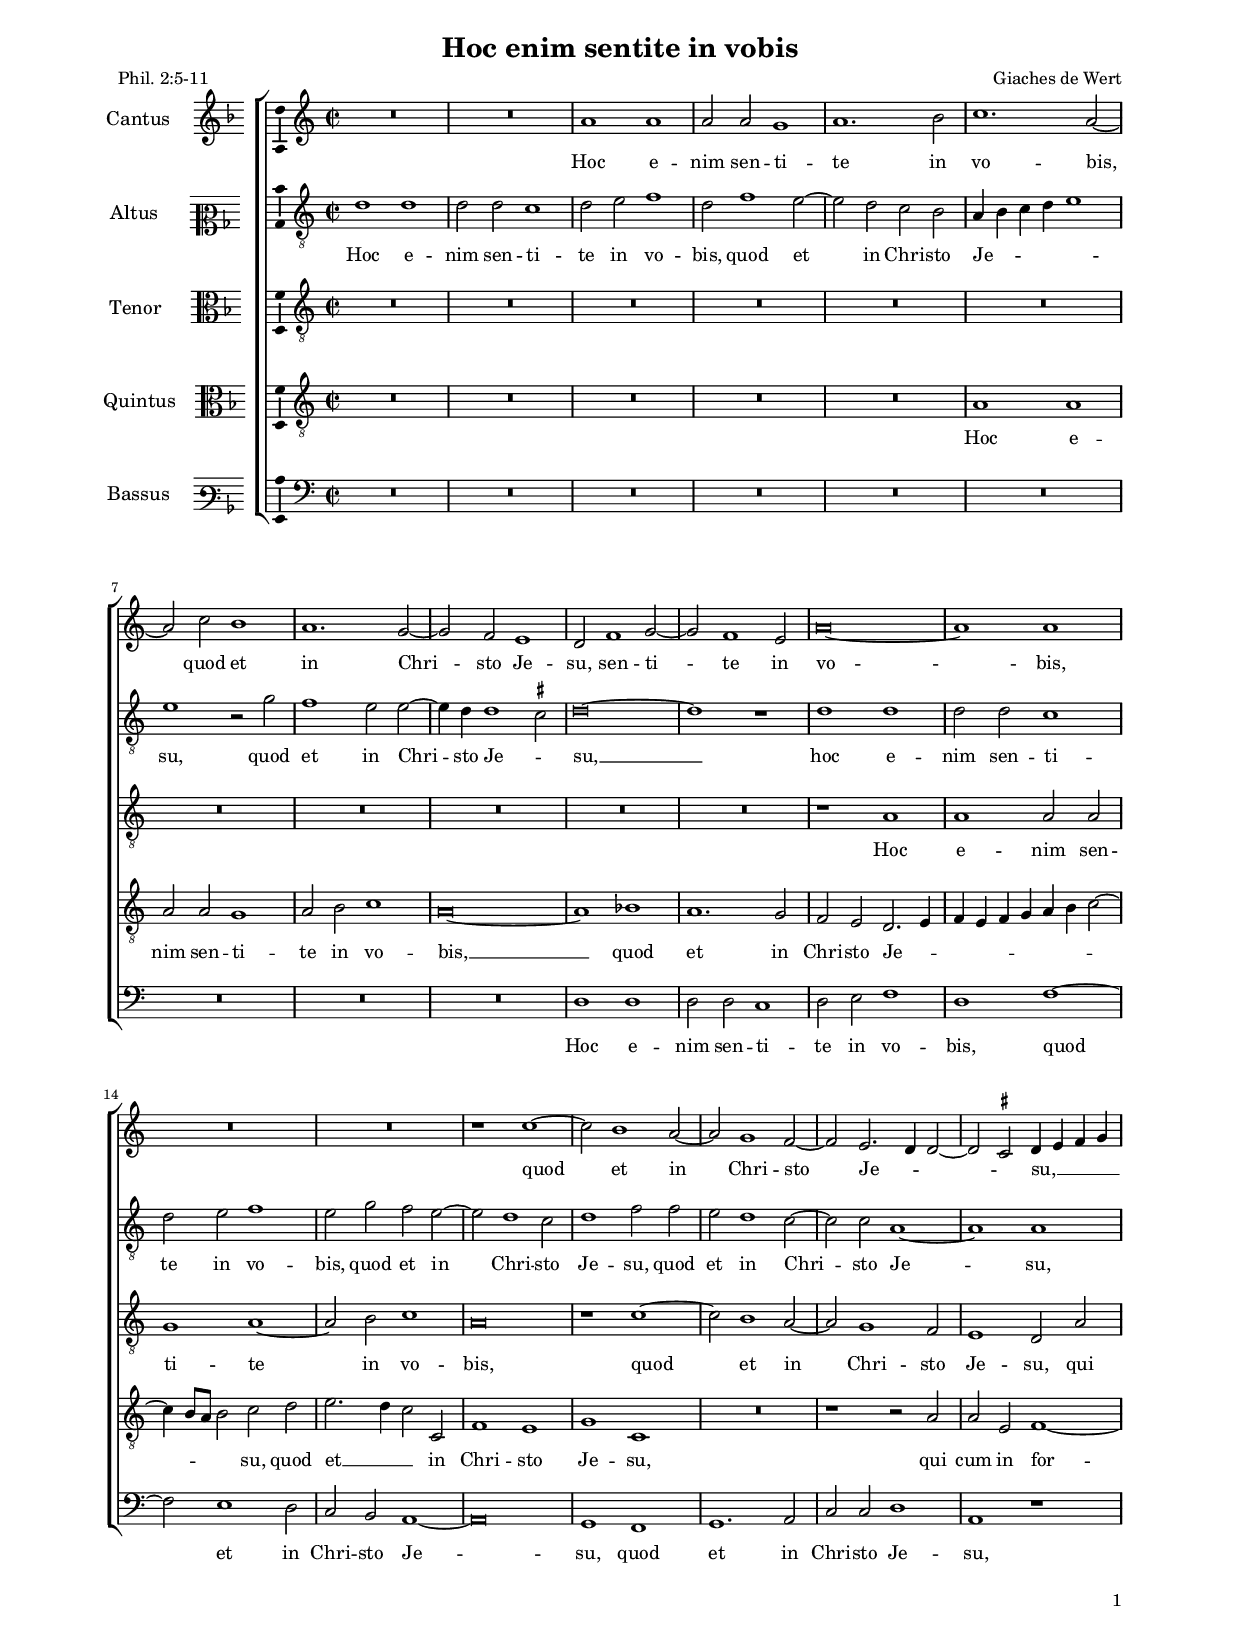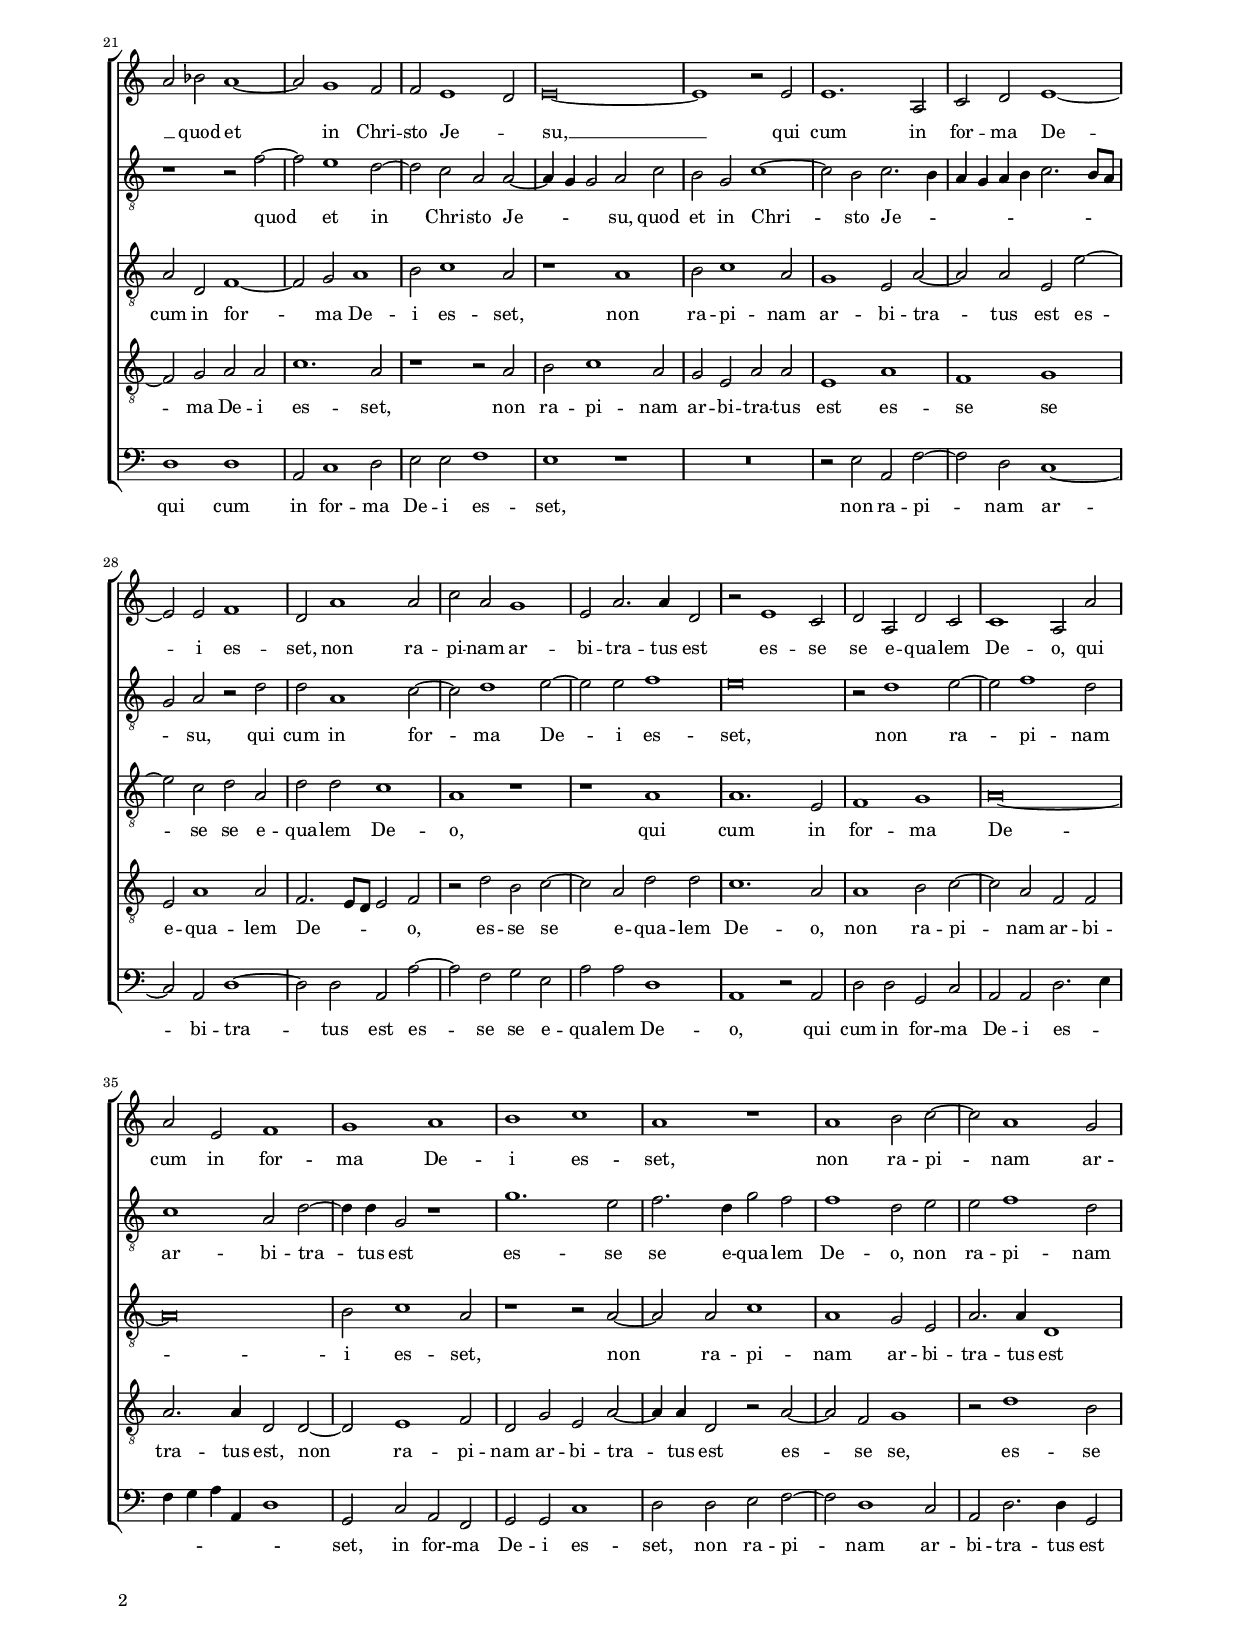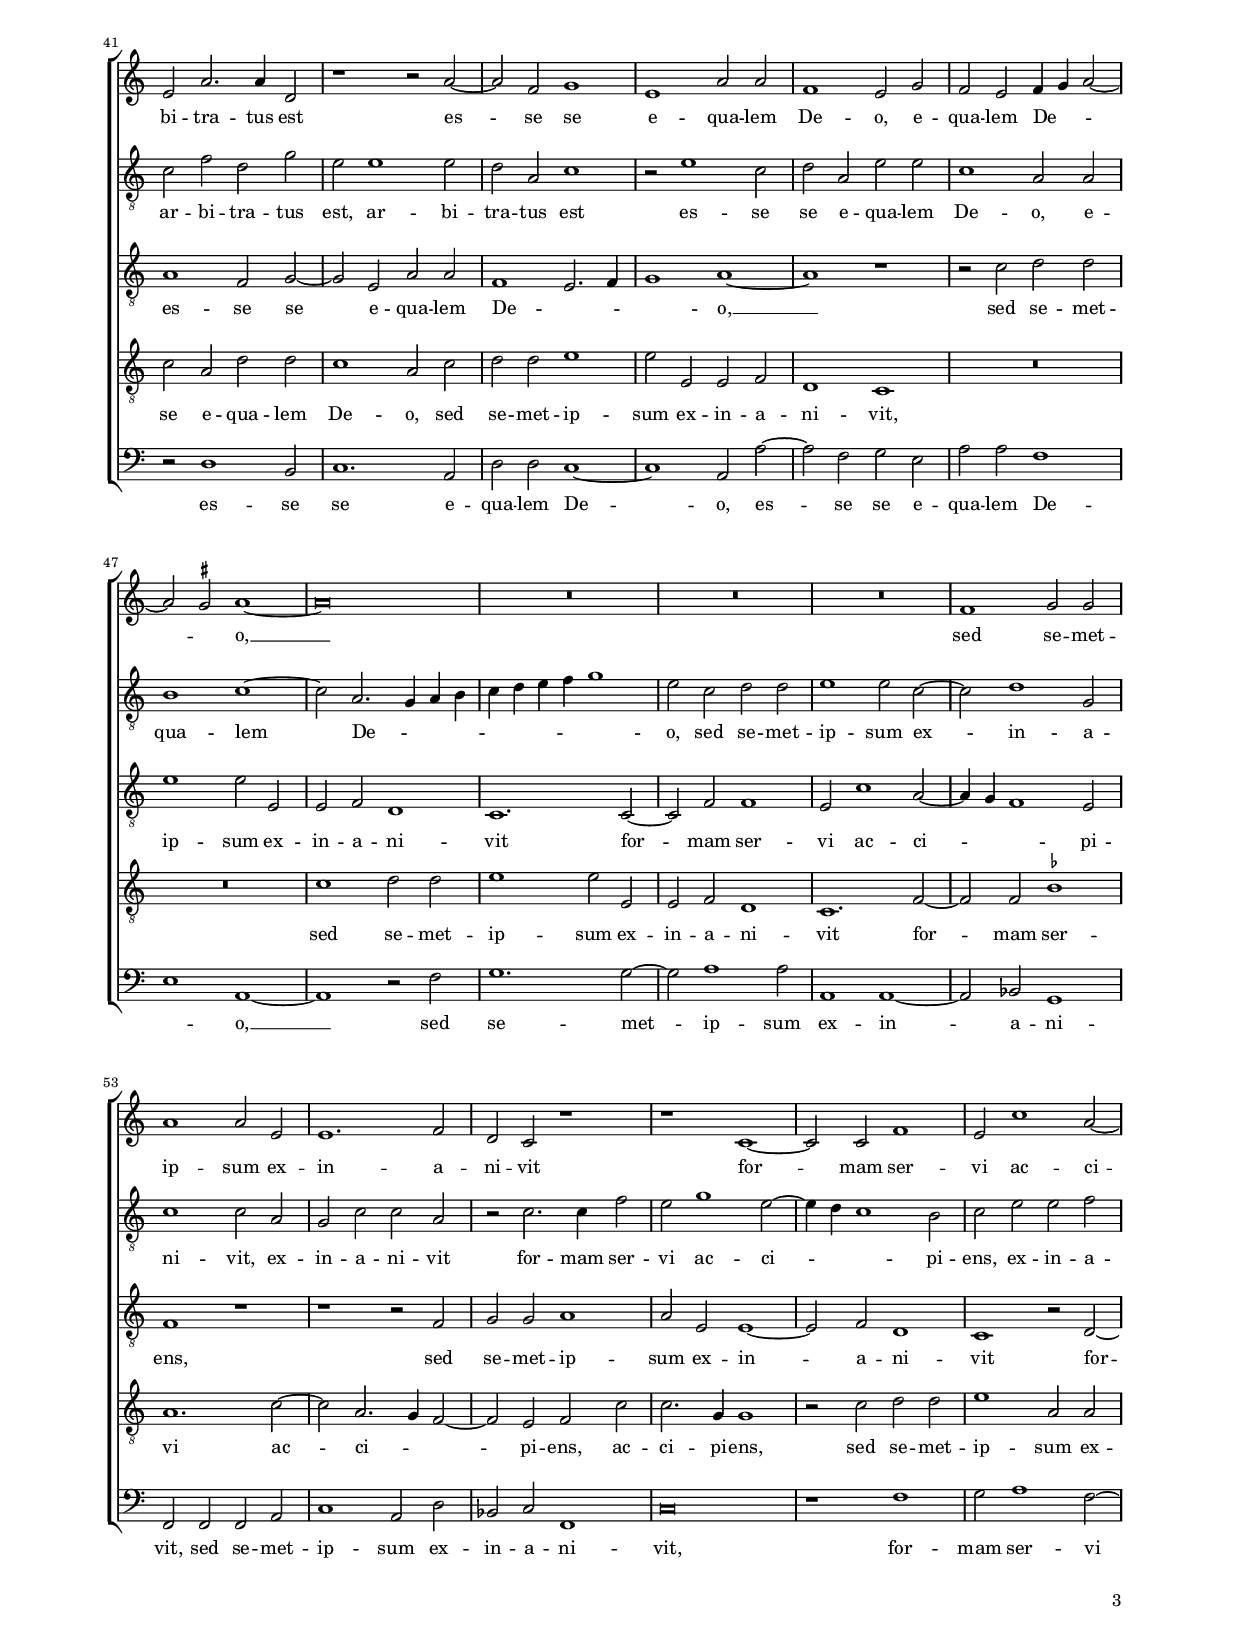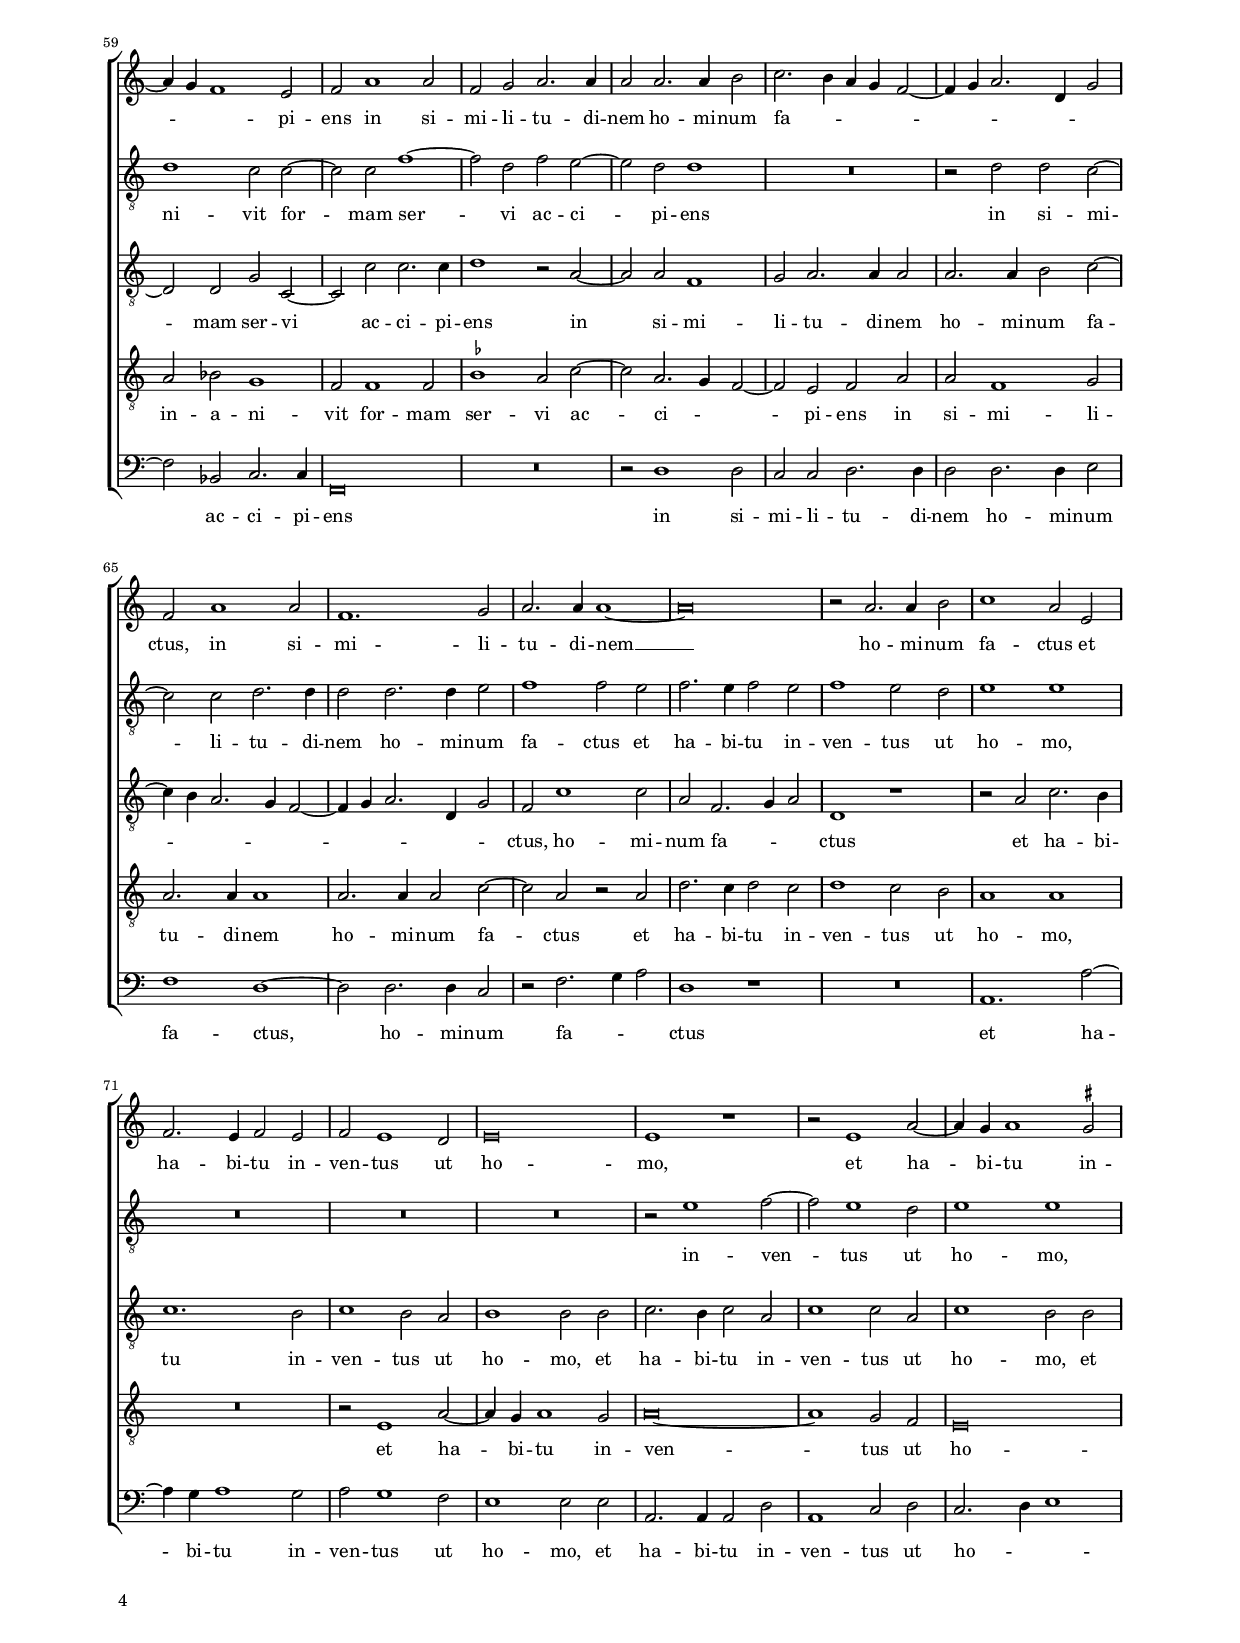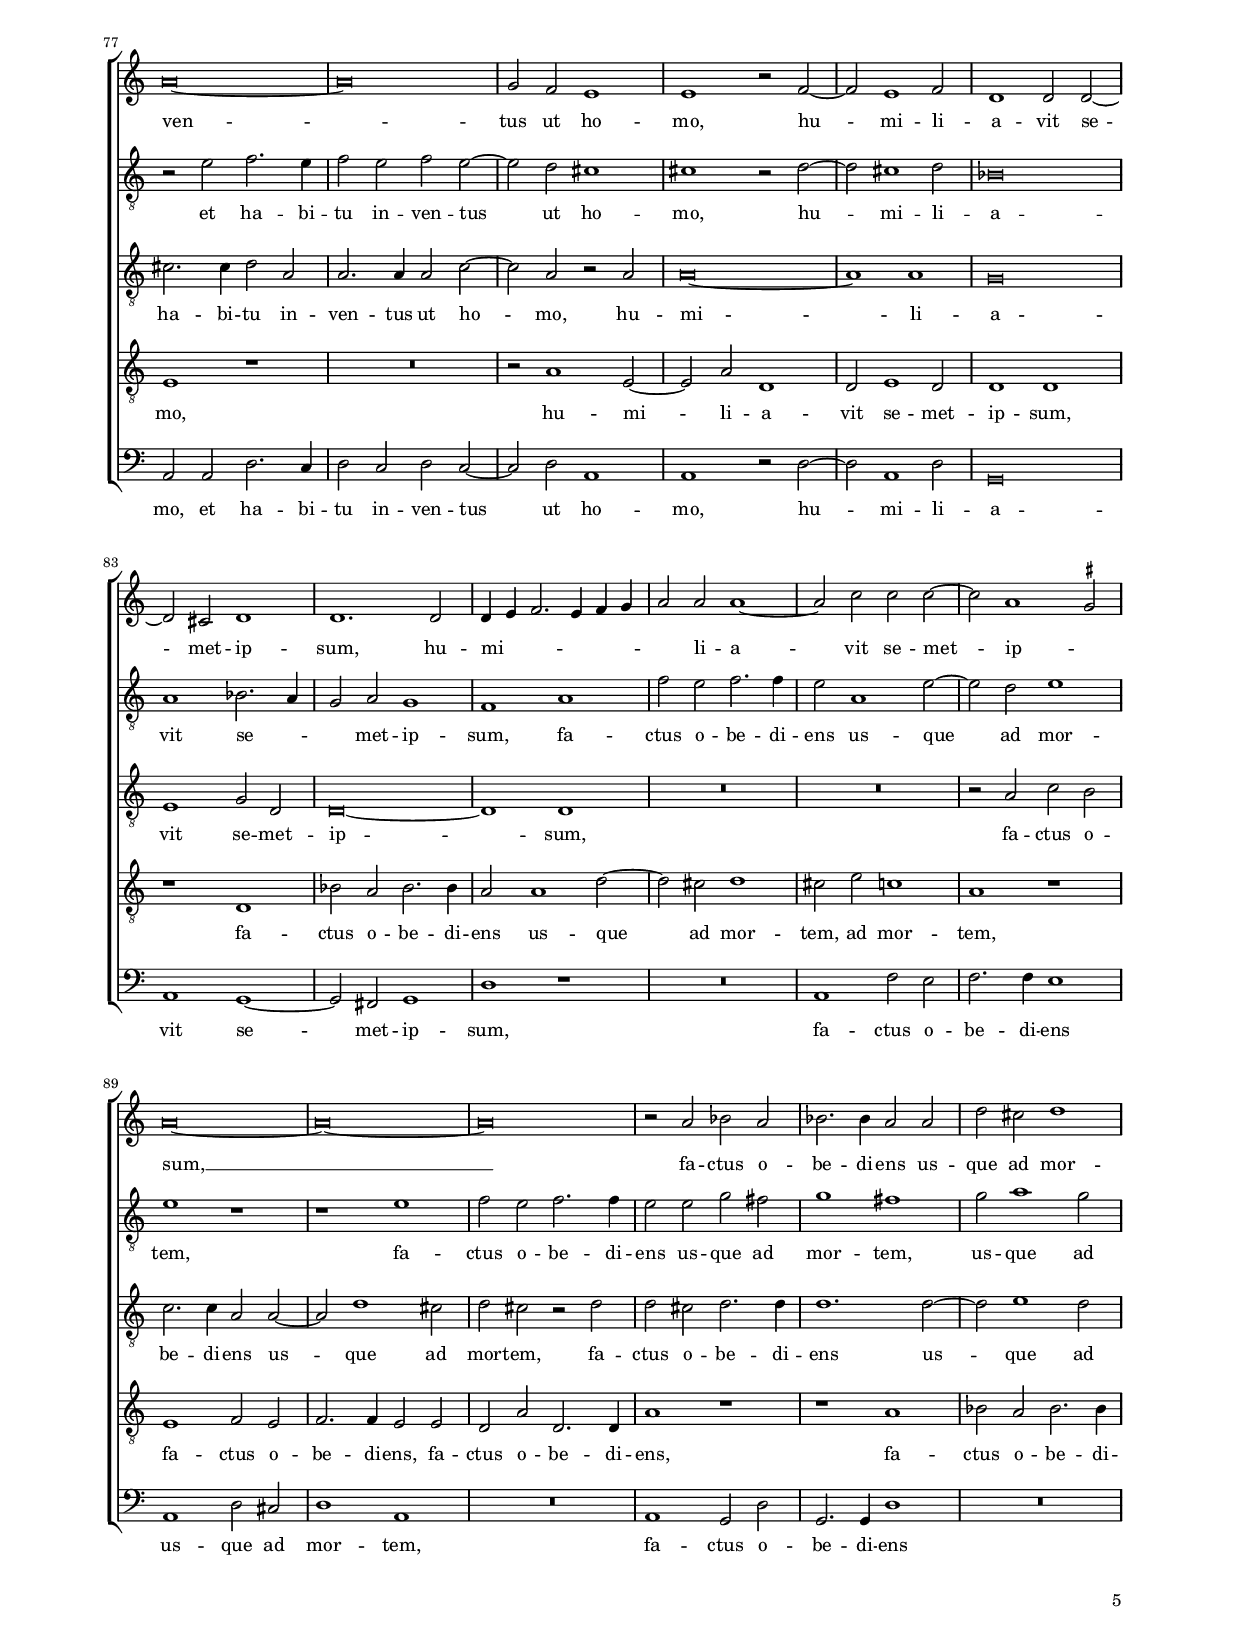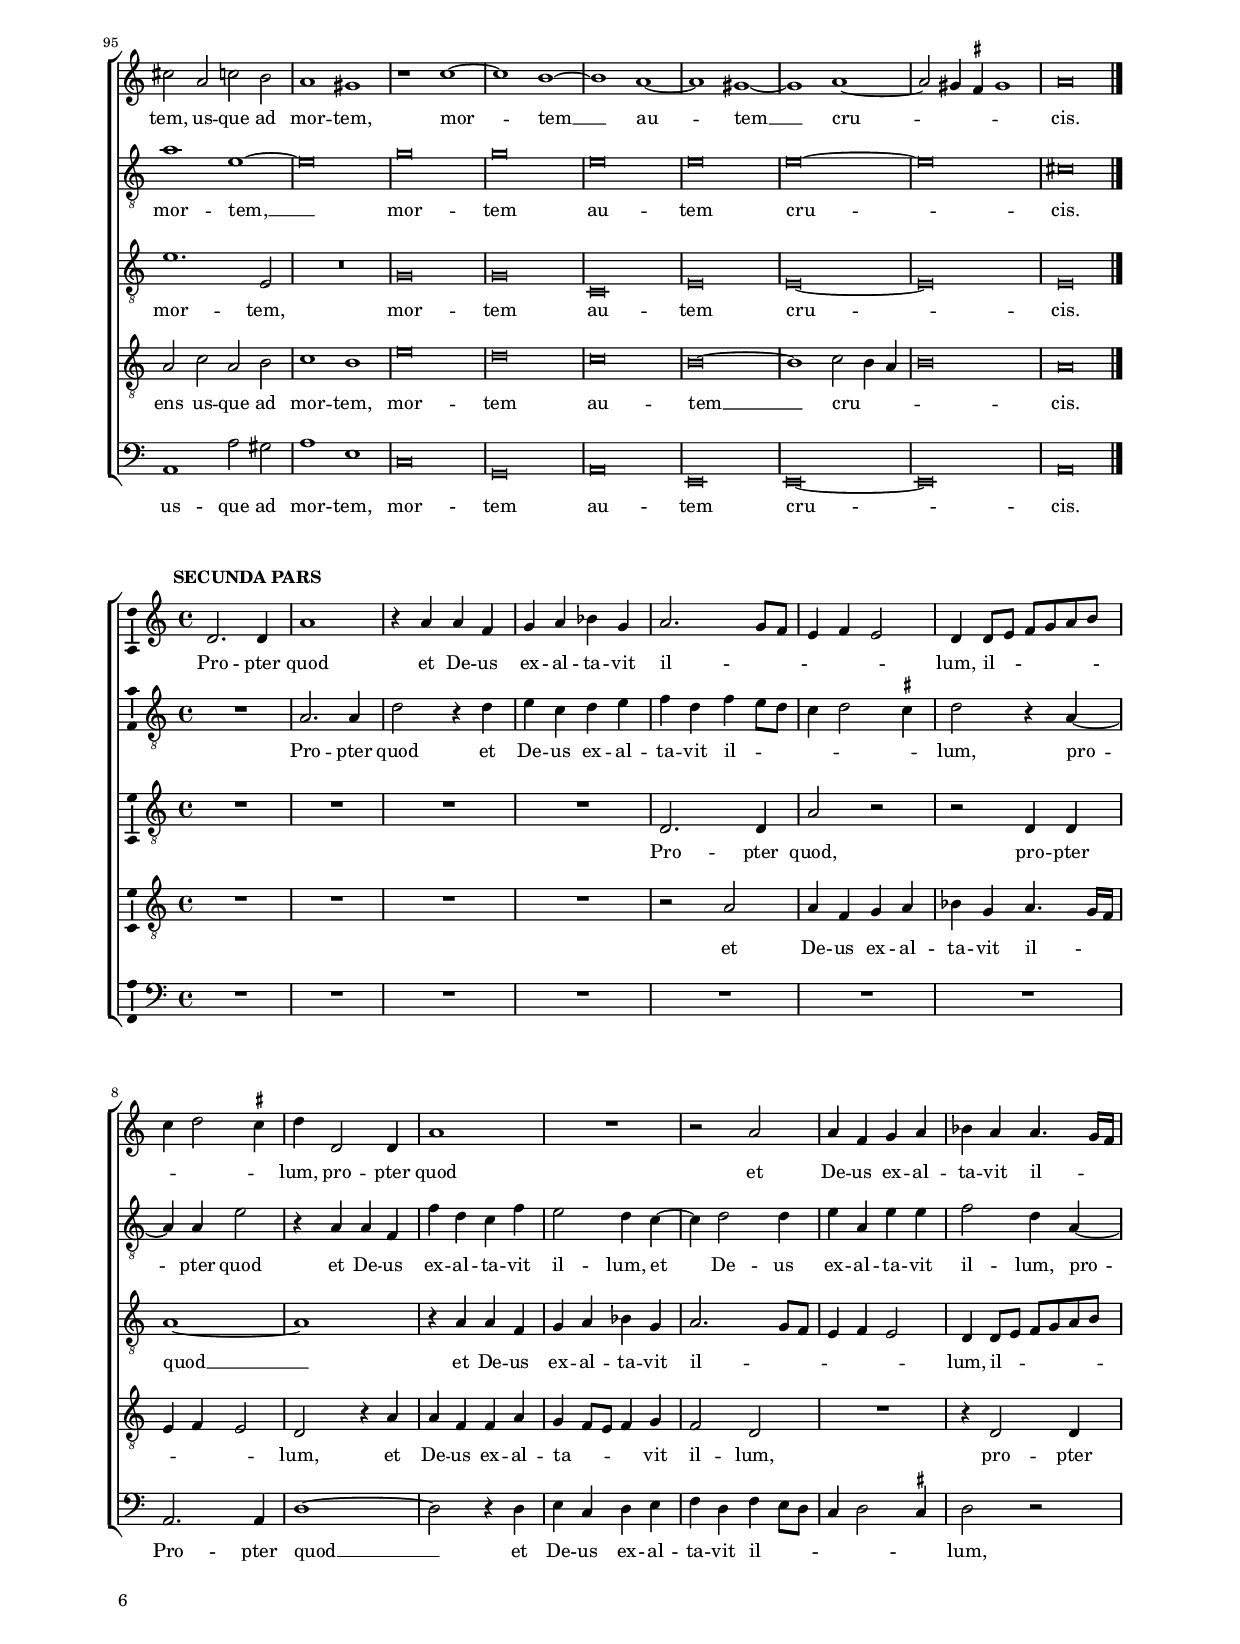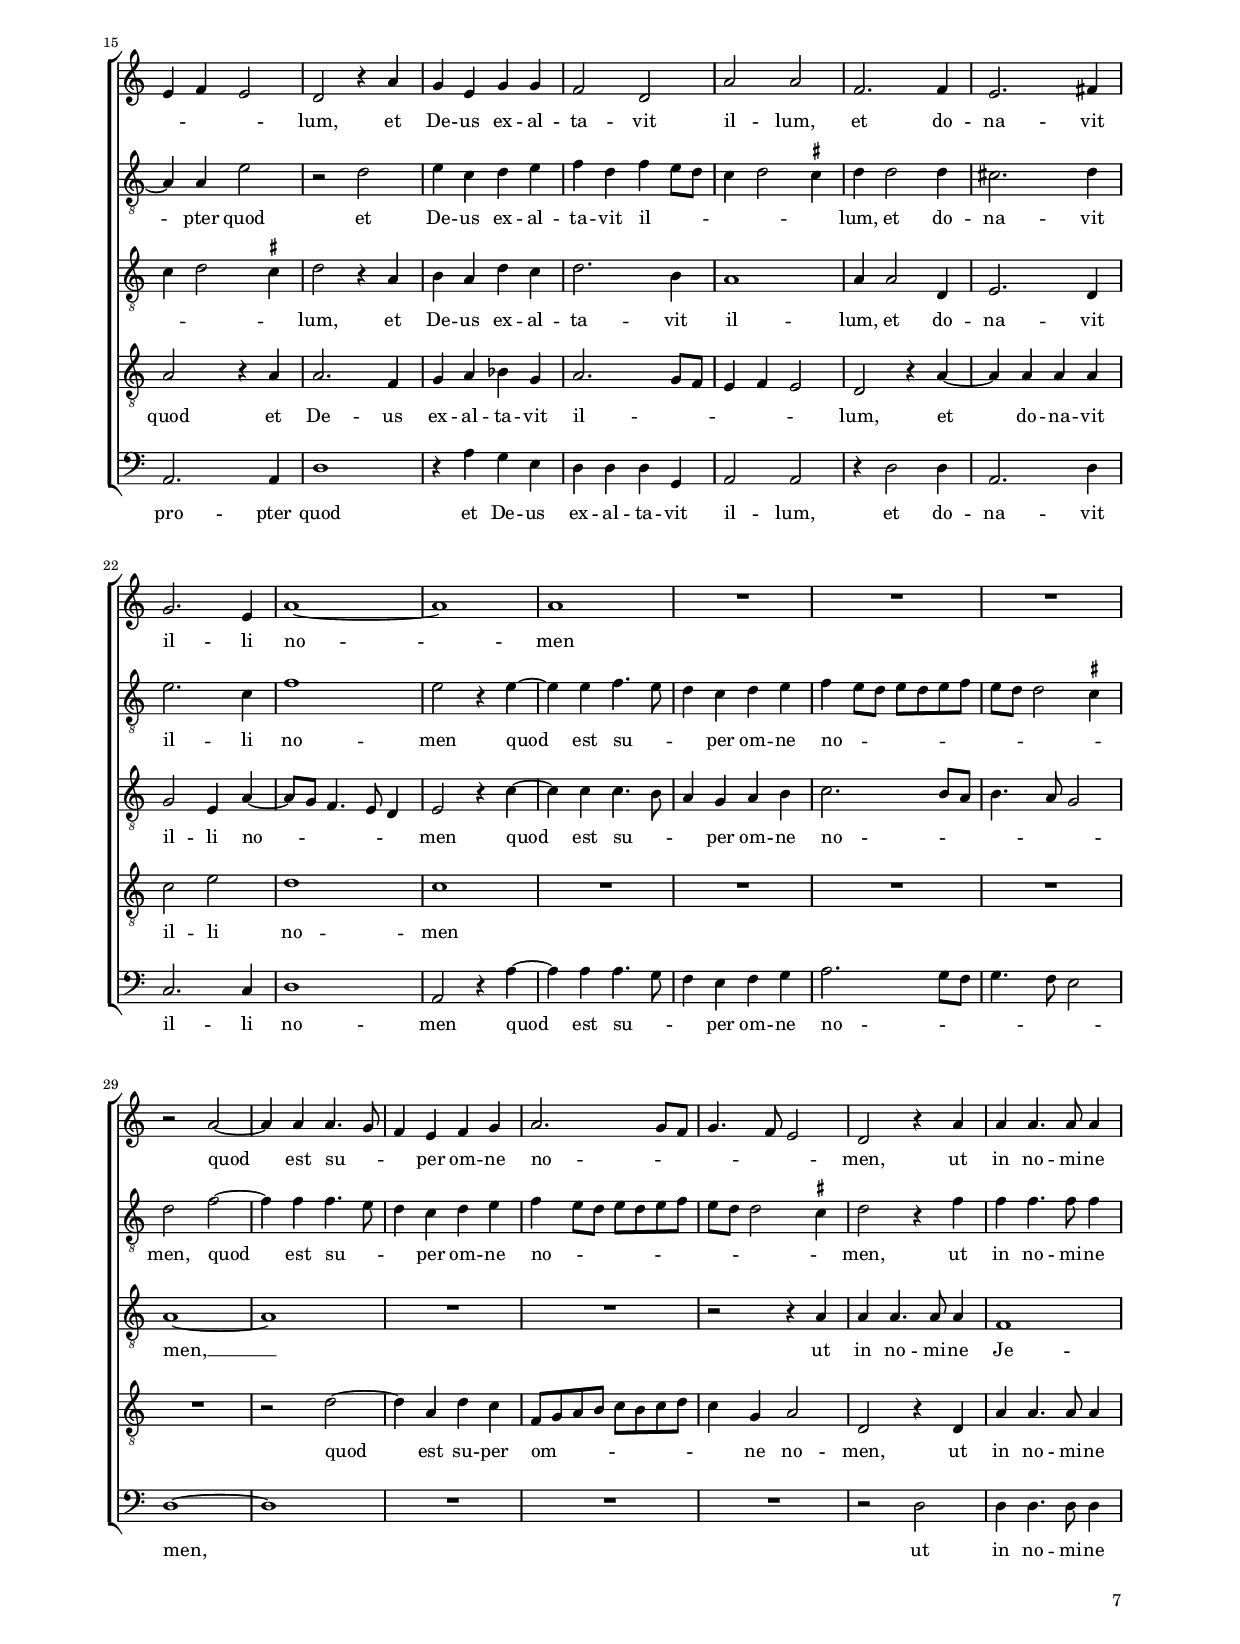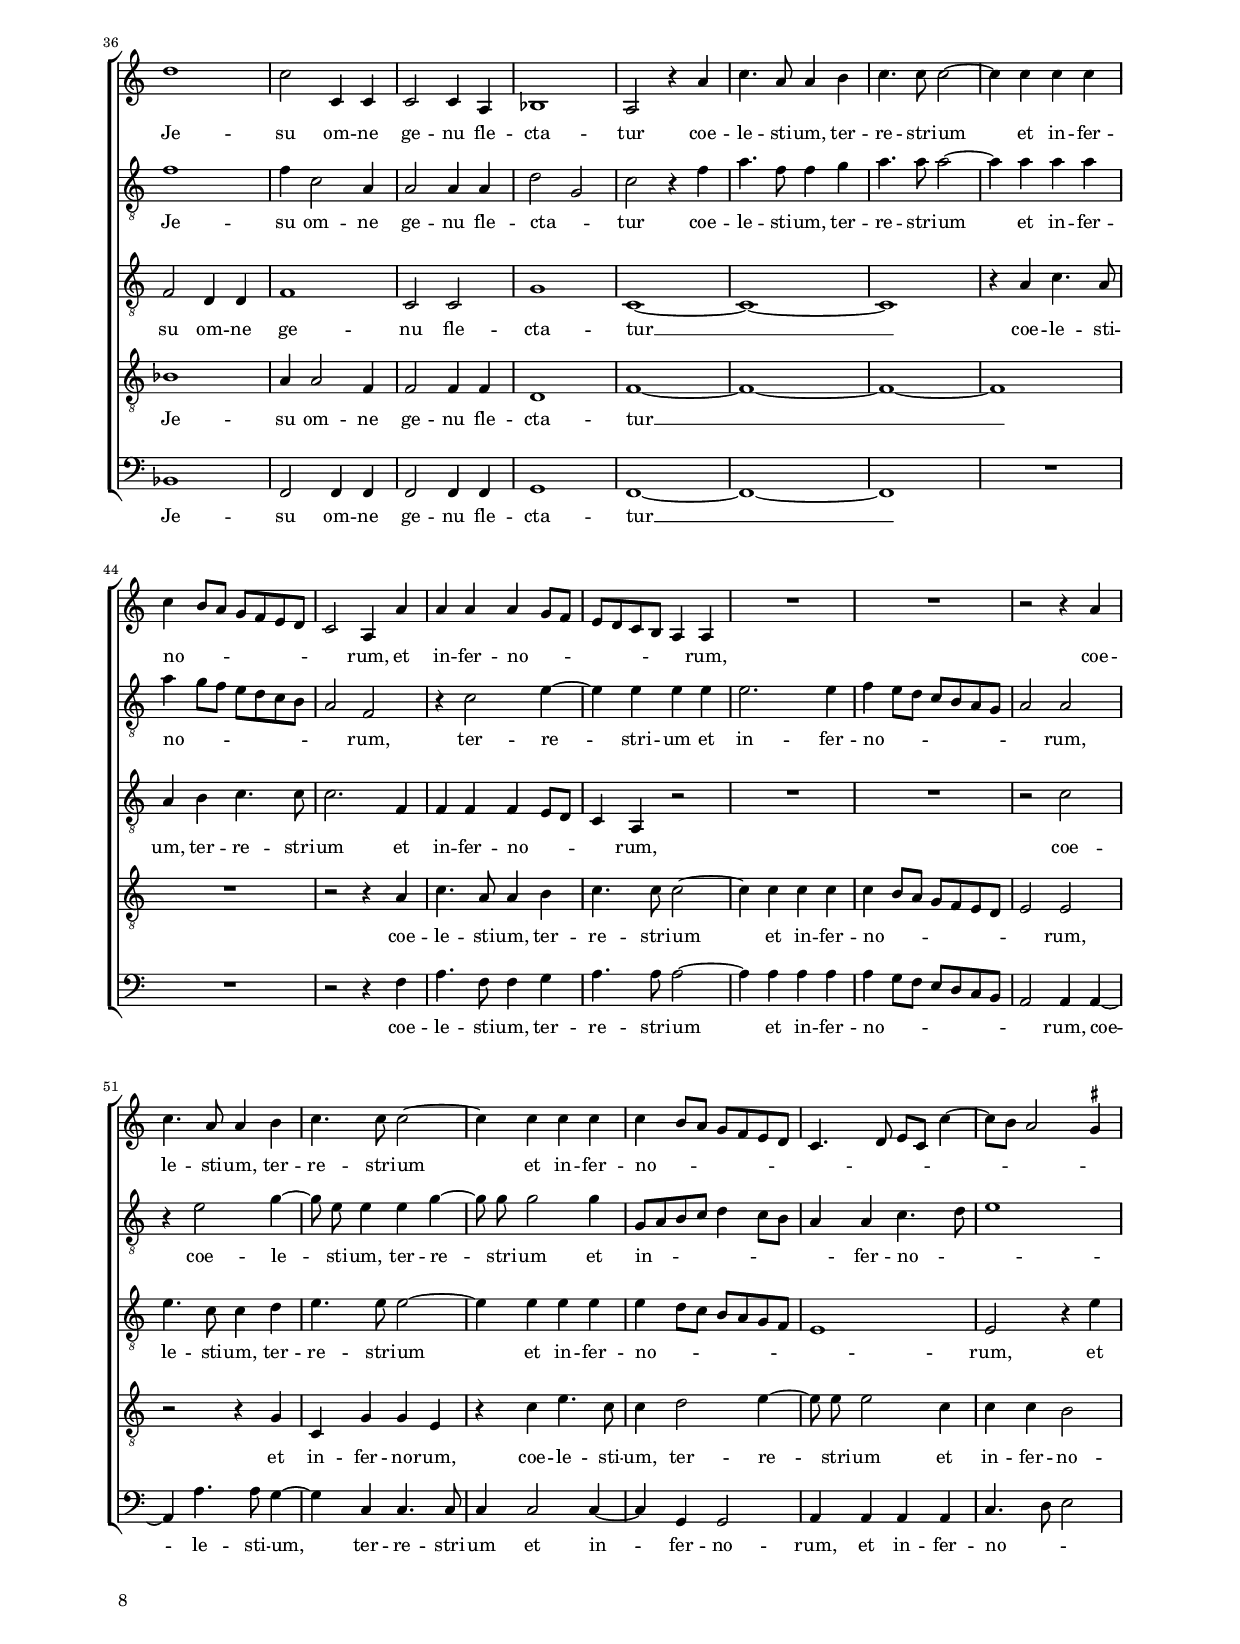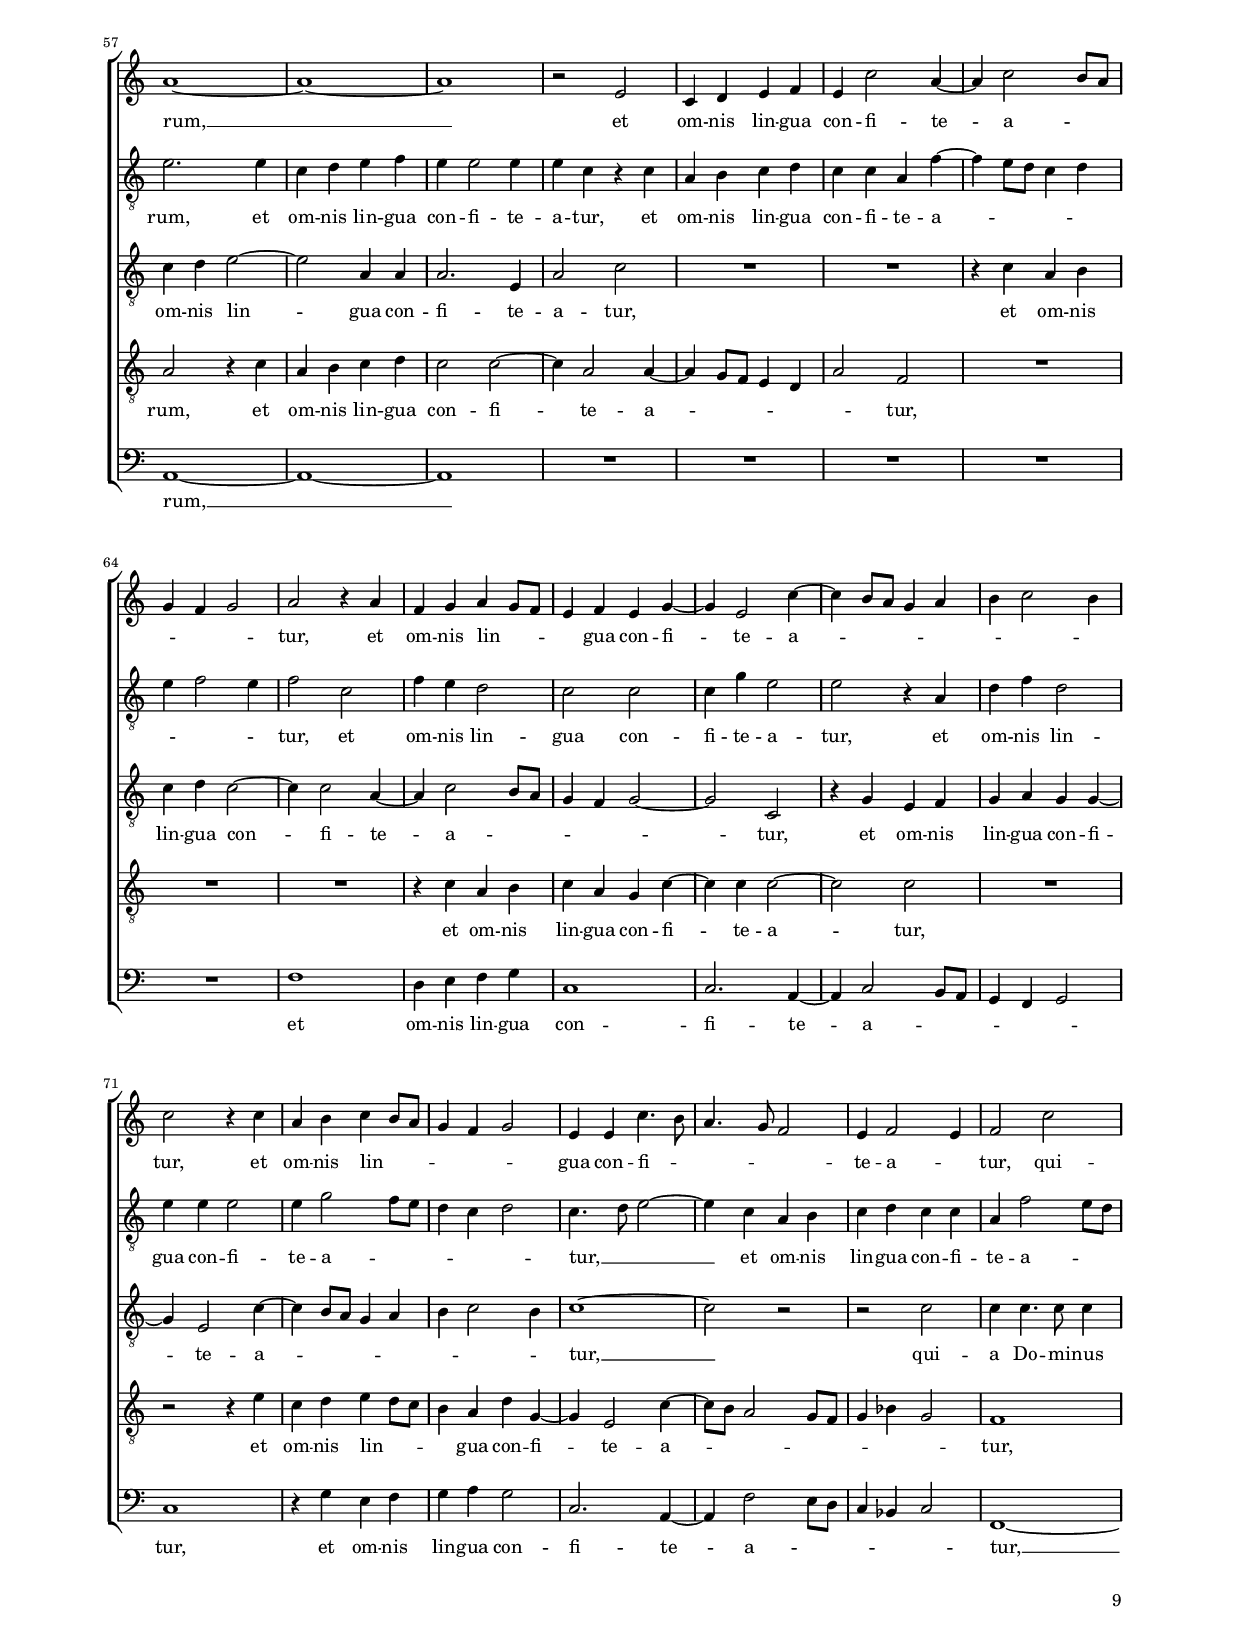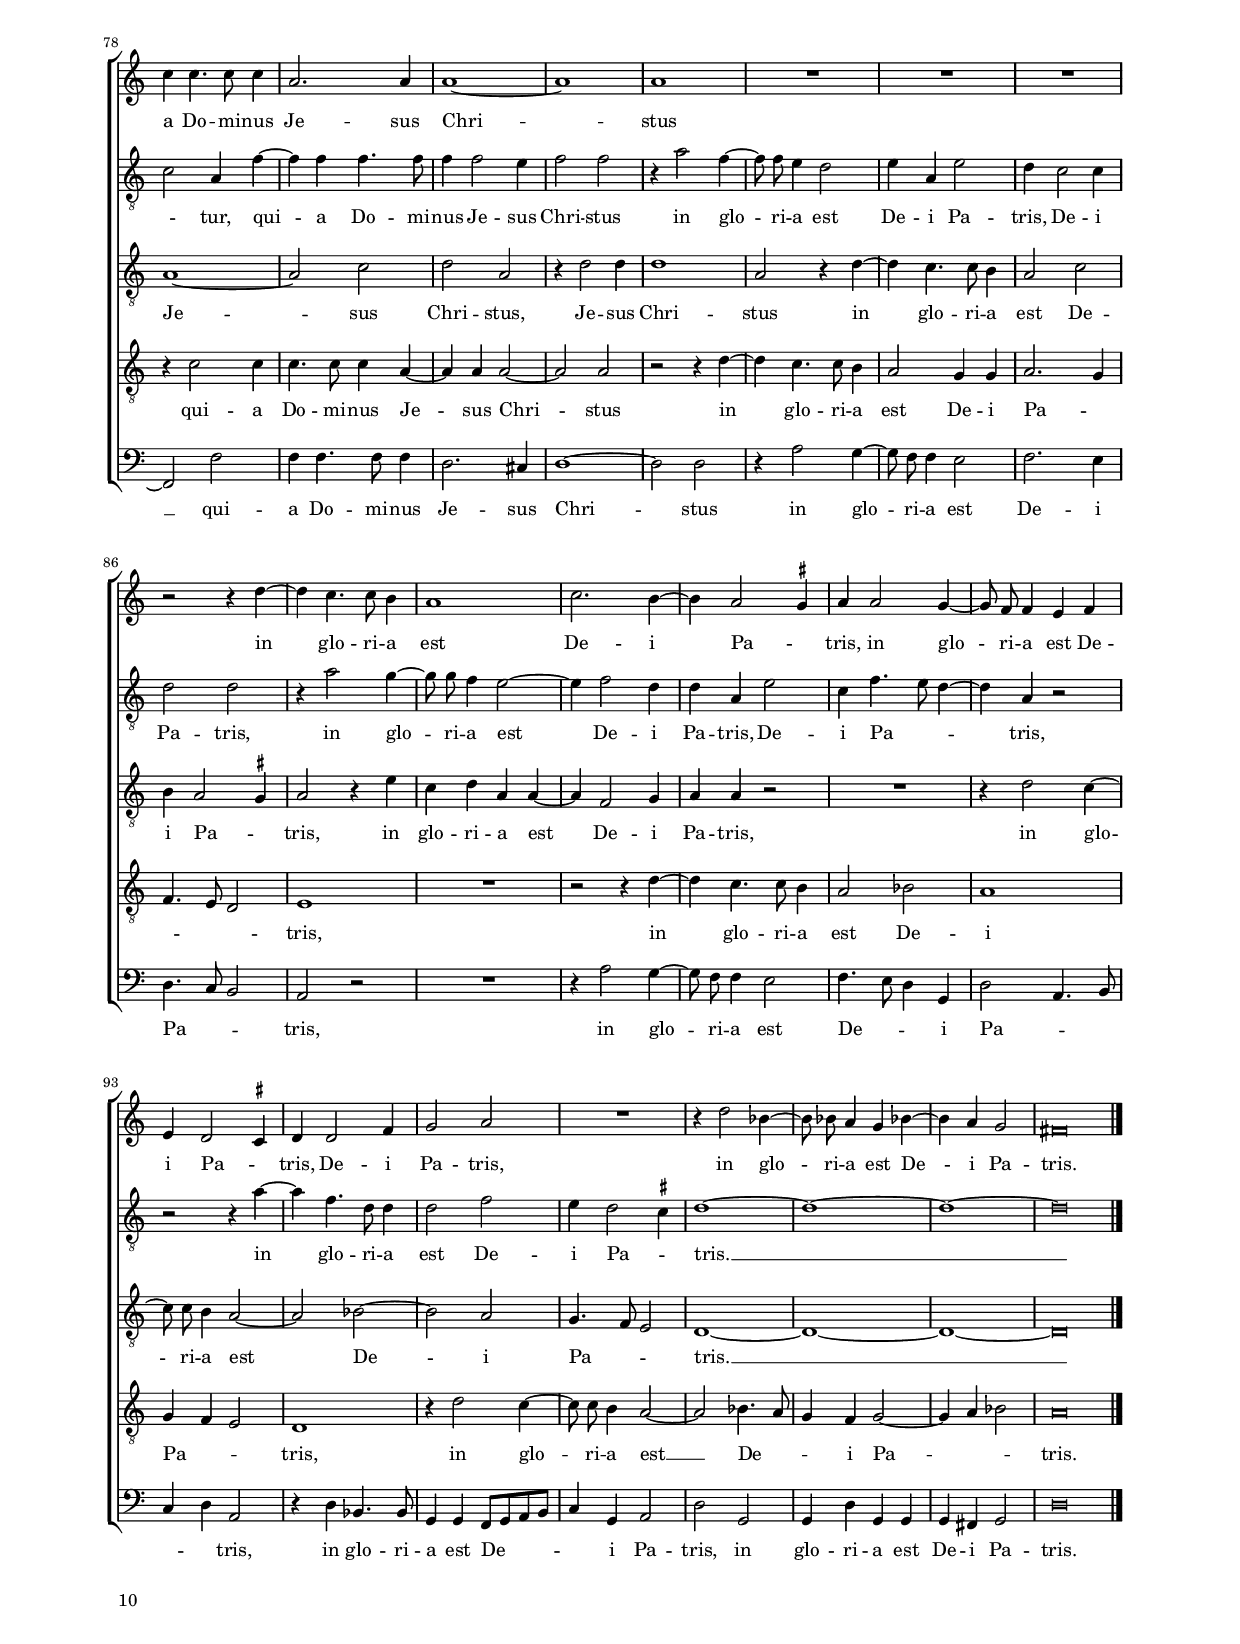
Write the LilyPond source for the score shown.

\header
{
  title="Hoc enim sentite in vobis"
  composer="Giaches de Wert"
  poet="Phil. 2:5-11"
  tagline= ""
}

\version "2.22.2"
\language deutsch
#(set-global-staff-size 15)
% #(set-default-paper-size "letter")
#(ly:set-option 'point-and-click #f)


	
	ficta = { \once \set suggestAccidentals = ##t }
	
	forget = #(define-music-function (music) (ly:music?) #{
		\accidentalStyle forget
		$music
		\accidentalStyle default
		#})
	
    

\paper
	{
	top-margin = 1.8 \cm
	bottom-margin = 1.2 \cm
	left-margin = 2 \cm
	right-margin = 2 \cm
	ragged-bottom = ##f
	ragged-last-bottom = ##f
	print-page-number = ##f
	score-system-spacing = #'((basic-distance . 16) (minimum-distance . 14) (padding . 5) (strechability . 150))
	system-system-spacing = #'((basic-distance . 16) (minimum-distance . 14) (padding . 5) (strechability . 150))
    oddFooterMarkup=\markup   \fill-line { "" \fromproperty #'page:page-number-string }
    evenFooterMarkup=\markup  \fill-line { \fromproperty #'page:page-number-string "" }
    last-bottom-spacing = #'((basic-distance . 12) (minimum-distance . 7) (padding . 4))
	systems-per-page = 3
%	page-count = 6
%	min-systems-per-page = 3
	}

global = {
    % \set Staff.autoBeaming = ##f
	\key f \major
	\time 2/2 \set Score.measureLength = #(ly:make-moment 2/1)
    \set Score.tempoHideNote = ##t
    \tempo 2 = 90
    \skip 1*2*103 \bar "|."
	}
	

incipitcantus = \markup { \score {
	{
	\set Staff.instrumentName = \markup { \fontsize #1 "Cantus" }
	\key f \major
	\clef violin
	s4 \bar ""
	}
	\layout  {
	raggedright = ##t
	indent = 1.8 \cm
	line-width = 2.5 \cm
	\context { \Staff \remove Time_signature_engraver }
	\override Staff.Clef.Y-extent = #'(0 . 0)
	}} \hspace #1 }
      
      
incipitaltus = \markup { \score {
	{
	\set Staff.instrumentName = \markup { \fontsize #1 "Altus" }
	\key f \major
	\clef mezzosoprano
	s4 \bar ""
	}
	\layout  {
	raggedright = ##t
	indent = 1.8 \cm
	line-width = 2.5 \cm
	\context { \Staff \remove Time_signature_engraver }
	\override Staff.Clef.Y-extent = #'(0 . 0)
	}} \hspace #1 }


incipittenor = \markup { \score {
	{
	\set Staff.instrumentName = \markup { \fontsize #1 "Tenor" }
	\key f \major
	\clef alto
	s4 \bar ""
	}
	\layout  {
	raggedright = ##t
	indent = 1.8 \cm
	line-width = 2.5 \cm
	\context { \Staff \remove Time_signature_engraver }
	\override Staff.Clef.Y-extent = #'(0 . 0)
	}} \hspace #1 }
      
      
incipitquintus = \markup { \score {
	{
	\set Staff.instrumentName = \markup { \fontsize #1 "Quintus" }
	\key f \major
	\clef alto
	s4 \bar ""
	}
	\layout  {
	raggedright = ##t
	indent = 1.8 \cm
	line-width = 2.5 \cm
	\context { \Staff \remove Time_signature_engraver }
	\override Staff.Clef.Y-extent = #'(0 . 0)
	}} \hspace #1 }
      
      
incipitbassus = \markup { \score {
	{
	\set Staff.instrumentName = \markup { \fontsize #1 "Bassus" }
	\key f \major
	\clef varbaritone
	s4 \bar ""
	}
	\layout  {
	raggedright = ##t
	indent = 1.8 \cm
	line-width = 2.5 \cm
	\context { \Staff \remove Time_signature_engraver }
	\override Staff.Clef.Y-extent = #'(0 . 0)
	}} \hspace #1 }


cantus =  \relative c''
	{
	R\breve
	R\breve
	d1 d
	d2 d c1
%5
	d1. e2 |
	f1. d2~
	d2 f e1
	d1. c2~
	c2 b a1
%10
	g2 b1 c2~ |
	c2 b1 a2
	d\breve~
	d1 d
	R\breve
%15
	R\breve |
	r1 f~
	f2 e1 d2~
	d2 c1 b2~
	b2 a2. g4 g2~
%20
	g2 \ficta fis g4 a b c |
	d2 es d1~
	d2 c1 b2
	b2 a1 g2
	a\breve~
%25
	a1 r2 a |
	a1. d,2
	f2 g a1~
	a2 a b1
	g2 d'1 d2
%30
	f2 d c1 |
	a2 d2. d4 g,2
	r2 a1 f2
	g2 d g f
	f1 d2 d'
%35
	d2 a b1 |
	c1 d
	e1 f
	d1 r
	d1 e2 f~
%40
	f2 d1 c2 |
	a2 d2. d4 g,2
	r1 r2 d'~
	d2 b c1
	a1 d2 d
%45
	b1 a2 c |
	b2 a b4 c d2~
	d2 \ficta cis d1~
	d\breve
	R\breve
%50
	R\breve |
	R\breve
	b1 c2 c
	d1 d2 a
	a1. b2
%55
	g2 f r1 |
	r1 f~
	f2 f b1
	a2 f'1 d2~
	d4 c b1 a2
%60
	b2 d1 d2 |
	b2 c d2. d4
	d2 d2. d4 e2
	f2. e4 d c b2~
	b4 c d2. g,4 c2
%65
	b2 d1 d2 |
	b1. c2
	d2. d4 d1~
	d\breve
	r2 d2. d4 e2
%70
	f1 d2 a |
	b2. a4 b2 a
	b2 a1 g2
	a\breve
	a1 r
%75
	r2 a1 d2~ |
	d4 c d1 \ficta cis2
	d\breve~
	d\breve
	c2 b a1
%80
	a1 r2 b~ |
	b2 a1 b2
	g1 g2 g~
	g2 fis g1
	g1. g2
%85
	g4 a b2. a4 b c |
	d2 d d1~
	d2 f f f~
	f2 d1 \ficta cis2
	d\breve~
%90
	d\breve~ |
	d\breve
	r2 d es d
	es2. es4 d2 d
	g2 fis g1
%95
	fis2 d f e |
	d1 cis
	r1 f~
	f1 e~
	e1 d~   
%100
	d1 cis ~ |
	cis1 d~
	d2 cis4 \ficta h cis1
	d\breve |
	}


altus =  \relative c'
	{
	g'1 g
	g2 g f1
	g2 a b1
	g2 b1 a2~
%5
	a2 g f e |
	d4 e f g a1
	a1 r2 c
	b1 a2 a~
	a4 g g1 \ficta fis2
%10
	g\breve~ |
	g1 r
	g1 g
	g2 g f1
	g2 a b1
%15
	a2 c b a~ |
	a2 g1 f2
	g1 b2 b
	a2 g1 f2~
	f2 f d1~
%20
	d1 d |
	r1 r2 b'~
	b2 a1 g2~
	g2 f d d~
	d4 c c2 d f
%25
	e2 c f1~ |
	f2 e f2. e4
	d4 c d e f2. e8 d
	c2 d r g
	g2 d1 f2~
%30
	f2 g1 a2~ |
	a2 a b1
	a\breve
	r2 g1 a2~
	a2 b1 g2
%35
	f1 d2 g~ |
	g4 g c,2 r1
	c'1. a2
	b2. g4 c2 b
	b1 g2 a
%40
	a2 b1 g2 |
	f2 b g c
	a2 a1 a2
	g2 d f1
	r2 a1 f2
%45
	g2 d a' a |
	f1 d2 d
	e1 f~
	f2 d2. c4 d e
	f4 g a b c1
%50
	a2 f g g |
	a1 a2 f~
	f2 g1 c,2
	f1 f2 d
	c2 f f d
%55
	r2 f2. f4 b2 |
	a2 c1 a2~
	a4 g f1 e2
	f2 a a b
	g1 f2 f~
%60
	f2 f b1~ |
	b2 g b a~
	a2 g g1
	R\breve
	r2 g g f~
%65
	f2 f g2. g4 |
	g2 g2. g4 a2
	b1 b2 a
	b2. a4 b2 a
	b1 a2 g
%70
	a1 a |
	R\breve
	R\breve
	R\breve
	r2 a1 b2~
%75
	b2 a1 g2 |
	a1 a
	r2 a b2. a4
	b2 a b a~
	a2 g fis1
%80
	fis1 r2 g~ |
	g2 fis1 g2
	es\breve
	d1 es2. d4
	c2 d c1
%85
	b1 d |
	b'2 a b2. b4
	a2 d,1 a'2~
	a2 g a1
	a1 r
%90
	r1 a |
	b2 a b2. b4
	a2 a c h
	c1 h
	c2 d1 c2
%95
	d1 a~ |
	a\breve
	c\breve
	c\breve
	a\breve 
%100
	a\breve |
	a\breve~
	a\breve
	fis\breve |   
	}


tenor =  \relative c'
	{
	R\breve
	R\breve
	R\breve
	R\breve
%5
	R\breve |
	R\breve
	R\breve
	R\breve
	R\breve
%10
	R\breve |
	R\breve
	r1 d
	d1 d2 d
	c1 d~
%15
	d2 e f1 |
	d\breve
	r1 f~
	f2 e1 d2~
	d2 c1 b2
%20
	a1 g2 d' |
	d2 g, b1~
	b2 c d1
	e2 f1 d2
	r1 d
%25
	e2 f1 d2 |
	c1 a2 d~
	d2 d a a'~
	a2 f g d
	g2 g f1
%30
	d1 r |
	r1 d
	d1. a2
	b1 c
	d\breve~
%35
	d\breve |
	e2 f1 d2
	r1 r2 d~
	d2 d f1
	d1 c2 a
%40
	d2. d4 g,1 |
	d'1 b2 c~
	c2 a d d
	b1 a2. b4
	c1 d~
%45
	d1 r |
	r2 f g g
	a1 a2 a,
	a2 b g1
	f1. f2~
%50
	f2 b b1 |
	a2 f'1 d2~
	d4 c b1 a2
	b1 r
	r1 r2 b
%55
	c2 c d1 |
	d2 a a1~
	a2 b g1
	f1 r2 g~
	g2 g c f,~
%60
	f2 f' f2. f4 |
	g1 r2 d~
	d2 d b1
	c2 d2. d4 d2
	d2. d4 e2 f~
%65
	f4 e d2. c4 b2~ |
	b4 c d2. g,4 c2
	b2 f'1 f2
	d2 b2. c4 d2
	g,1 r
%70
	r2 d' f2. e4 |
	f1. e2
	f1 e2 d
	e1 e2 e
	f2. e4 f2 d
%75
	f1 f2 d |
	f1 e2 e
	fis2. fis4 g2 d
	d2. d4 d2 f~
	f2 d r d
%80
	d\breve~ |
	d1 d
	c\breve
	a1 c2 g
	g\breve~
%85
	g1 g |
	R\breve
	R\breve
	r2 d' f e
	f2. f4 d2 d~
%90
	d2 g1 fis2 |
	g2 fis r g
	g2 fis g2. g4
	g1. g2~
	g2 a1 g2
%95
	a1. a,2 |
	R\breve
	c\breve
	c\breve
	f,\breve   
%100
	a\breve |
	a\breve~
	a\breve
	a\breve |
	}


quintus  =  \relative c'
	{
	R\breve
	R\breve
	R\breve
	R\breve
%5
	R\breve |
	d1 d
	d2 d c1
	d2 e f1
	d\breve~
%10
	d1 es |
	d1. c2
	b2 a g2. a4
	b4 a b c d e f2~
	f4 e8 d e2 f g
%15
	a2. g4 f2 f, |
	b1 a
	c1 f,
	R\breve
	r1 r2 d'
%20
	d2 a b1~ |
	b2 c d d
	f1. d2
	r1 r2 d
	e2 f1 d2
%25
	c2 a d d |
	a1 d
	b1 c
	a2 d1 d2
	b2. a8 g a2 b
%30
	r2 g' e f~ |
	f2 d g g
	f1. d2
	d1 e2 f~
	f2 d b b
%35
	d2. d4 g,2 g~ |
	g2 a1 b2
	g2 c a d~
	d4 d g,2 r d'~
	d2 b c1
%40
	r2 g'1 e2 |
	f2 d g g
	f1 d2 f
	g2 g a1
	a2 a, a b
%45
	g1 f |
	R\breve
	R\breve
	f'1 g2 g
	a1 a2 a,
%50
	a2 b g1 |
	f1. b2~
	b2 b \ficta es1
	d1. f2~
	f2 d2. c4 b2~
%55
	b2 a b f' |
	f2. c4 c1
	r2 f g2 g
	a1 d,2 d
	d2 es c1
%60
	b2 b1 b2 |
	\ficta es1 d2 f~
	f2 d2. c4 b2~
	b2 a b d
	d2 b1 c2
%65
	d2. d4 d1 |
	d2. d4 d2 f~
	f2 d r d
	g2. f4 g2 f
	g1 f2 e
%70
	d1 d |
	R\breve
	r2 a1 d2~
	d4 c d1 c2
	d\breve~
%75
	d1 c2 b |
	a\breve
	a1 r
	R\breve
	r2 d1 a2~
%80
	a2 d g,1 |
	g2 a1 g2
	g1 g
	r1 g
	es'2 d es2. es4
%85
	d2 d1 g2~ |
	g2 fis g1
	fis2 a f1
	d1 r
	a1 b2 a
%90
	b2. b4 a2 a |
	g2 d' g,2. g4
	d'1 r
	r1 d
	es2 d es2. es4
%95
	d2 f d e |
	f1 e
	a\breve
	g\breve
	f\breve
%100
	e\breve~ |
	e1 f2 e4 d
	e\breve
	d\breve |	   
	}


bassus  =  \relative c
	{
	R\breve
	R\breve
	R\breve
	R\breve
%5
	R\breve |
	R\breve
	R\breve
	R\breve
	R\breve
%10
	g'1 g |
	g2 g f1
	g2 a b1
	g1 b~
	b2 a1 g2
%15
	f2 e d1~ |
	d\breve
	c1 b
	c1. d2
	f2 f g1
%20
	d1 r |
	g1 g
	d2 f1 g2
	a2 a b1
	a1 r
%25
	R\breve |
	r2 a d, b'~
	b2 g f1~
	f2 d g1~
	g2 g d d'~
%30
	d2 b c a |
	d2 d g,1
	d1 r2 d
	g2 g c, f
	d2 d g2. a4
%35
	b4 c d d, g1 |
	c,2 f d b
	c2 c f1
	g2 g a b~
	b2 g1 f2
%40
	d2 g2. g4 c,2 |
	r2 g'1 e2
	f1. d2
	g2 g f1~
	f1 d2 d'~
%45
	d2 b c a |
	d2 d b1
	a1 d,~
	d1 r2 b'
	c1. c2~
%50
	c2 d1 d2 |
	d,1 d~
	d2 es c1
	b2 b b d
	f1 d2 g
%55
	es2 f b,1 |
	f'\breve
	r1 b
	c2 d1 b2~
	b2 es, f2. f4
%60
	b,\breve |
	R\breve
	r2 g'1 g2
	f2 f g2. g4
	g2 g2. g4 a2
%65
	b1 g~ |
	g2 g2. g4 f2
	r2 b2. c4 d2
	g,1 r
	R\breve
%70
	d1. d'2~ |
	d4 c d1 c2
	d2 c1 b2
	a1 a2 a
	d,2. d4 d2 g
%75
	d1 f2 g |
	f2. g4 a1
	d,2 d g2. f4
	g2 f g f~
	f2 g d1
%80
	d1 r2 g~ |
	g2 d1 g2
	c,\breve
	d1 c~
	c2 h c1
%85
	g'1 r |
	R\breve
	d1 b'2 a
	b2. b4 a1
	d,1 g2 fis
%90
	g1 d |
	R\breve
	d1 c2 g'
	c,2. c4 g'1
	R\breve
%95
	d1 d'2 cis |
	d1 a
	f\breve
	c\breve
	d\breve
%100
	a\breve |
	a\breve~
	a\breve
	d\breve |	     
	}


lyricscantus = \lyricmode {
	Hoc e -- nim sen -- ti -- te in vo -- bis,
    quod et in Chri -- sto Je -- su,
    sen -- ti -- te in vo -- bis,
    quod et in Chri -- sto Je -- _ _ _ su, __ _ _ _ _ 
    quod et in Chri -- sto Je -- _ su, __
    qui cum in for -- ma De -- i es -- set,
    non ra -- pi -- nam ar -- bi -- tra -- tus est
    es -- se se e -- qua -- lem De -- o,
    qui cum in for -- ma De -- i es -- set,
    non ra -- pi -- nam ar -- bi -- tra -- tus est
    es -- se se e -- qua -- lem De -- o,
    e -- qua -- lem De -- _ _ _ o, __
    sed se -- met -- ip -- sum ex -- in -- a -- ni -- vit
    for -- mam ser -- vi ac -- ci -- _ _ pi -- ens
    in si -- mi -- li -- tu -- di -- nem ho -- mi -- num fa -- _ _ _ _ _ _ _ _ ctus,
    in si -- mi -- li -- tu -- di -- nem __ ho -- mi -- num fa -- ctus
    et ha -- bi -- tu in -- ven -- tus ut ho -- mo,
    et ha -- bi -- tu in -- ven -- tus ut ho -- mo,
    hu -- mi -- li -- a -- vit se -- met -- ip -- sum,
    hu -- mi -- _ _ _ _ _ _ li -- a -- vit se -- met -- ip -- _ sum, __
    fa -- ctus o -- be -- di -- ens us -- que ad mor -- tem,
    us -- que ad mor -- tem, 
    mor -- tem __ au -- tem __ cru -- _ _ _ cis.
	}


lyricsaltus = \lyricmode {
	Hoc e -- nim sen -- ti -- te in vo -- bis,
    quod et in Chri -- sto Je -- _ _ _ _ su,
    quod et in Chri -- sto Je -- _ su, __
    hoc e -- nim sen -- ti -- te in vo -- bis,
    quod et in Chri -- sto Je -- su,
    quod et in Chri -- sto Je -- su,
    quod et in Chri -- sto Je -- _ _ su,
    quod et in Chri -- sto Je -- _ _ _ _ _ _ _ _ _ su,
    qui cum in for -- ma De -- i es -- set,
    non ra -- pi -- nam ar -- bi -- tra -- tus est
    es -- se se e -- qua -- lem De -- o,
    non ra -- pi -- nam ar -- bi -- tra -- tus est,
    ar -- bi -- tra -- tus est
    es -- se se e -- qua -- lem De -- o,
    e -- qua -- lem De -- _ _ _ _ _ _ _ _ o,
    sed se -- met -- ip -- sum ex -- in -- a -- ni -- vit,
    ex -- in -- a -- ni -- vit
    for -- mam ser -- vi ac -- ci -- _ _ pi -- ens,
    ex -- in -- a -- ni -- vit
    for -- mam ser -- vi ac -- ci -- pi -- ens
    in si -- mi -- li -- tu -- di -- nem ho -- mi -- num fa -- ctus
    et ha -- bi -- tu in -- ven -- tus ut ho -- mo,
    in -- ven -- tus ut ho -- mo,
    et ha -- bi -- tu in -- ven -- tus ut ho -- mo,
    hu -- mi -- li -- a -- vit se -- _ _ met -- ip -- sum,
    fa -- ctus o -- be -- di -- ens us -- que ad mor -- tem,
    fa -- ctus o -- be -- di -- ens us -- que ad mor -- tem,
    us -- que ad mor -- tem, __
    mor -- tem au -- tem cru -- cis.
	}


lyricstenor = \lyricmode {
	Hoc e -- nim sen -- ti -- te in vo -- bis,
    quod et in Chri -- sto Je -- su,
    qui cum in for -- ma De -- i es -- set,
    non ra -- pi -- nam ar -- bi -- tra -- tus est
    es -- se se e -- qua -- lem De -- o,
    qui cum in for -- ma De -- i es -- set,
    non ra -- pi -- nam ar -- bi -- tra -- tus est
    es -- se se e -- qua -- lem De -- _ _ _ o, __
    sed se -- met -- ip -- sum ex -- in -- a -- ni -- vit
    for -- mam ser -- vi ac -- ci -- _ _ pi -- ens,
    sed se -- met -- ip -- sum ex -- in -- a -- ni -- vit
    for -- mam ser -- vi ac -- ci -- pi -- ens
    in si -- mi -- li -- tu -- di -- nem ho -- mi -- num fa -- _ _ _ _ _ _ _ _ ctus,
    ho -- mi -- num fa -- _ _ ctus
    et ha -- bi -- tu in -- ven -- tus ut ho -- mo,
    et ha -- bi -- tu in -- ven -- tus ut ho -- mo,
    et ha -- bi -- tu in -- ven -- tus ut ho -- mo,
    hu -- mi -- li -- a -- vit se -- met -- ip -- sum,
    fa -- ctus o -- be -- di -- ens us -- que ad mor -- tem,
    fa -- ctus o -- be -- di -- ens us -- que ad mor -- tem, 
    mor -- tem au -- tem cru -- cis.
	}


lyricsquintus = \lyricmode {
	Hoc e -- nim sen -- ti -- te in vo -- bis, __
    quod et in Chri -- sto Je -- _ _ _ _ _ _ _ _ _ _ _ su,
    quod et __ _ _ in Chri -- sto Je -- su,
    qui cum in for -- ma De -- i es -- set,
    non ra -- pi -- nam ar -- bi -- tra -- tus est
    es -- se se e -- qua -- lem De -- _ _ _ o,
    es -- se se e -- qua -- lem De -- o,
    non ra -- pi -- nam ar -- bi -- tra -- tus est,
    non ra -- pi -- nam ar -- bi -- tra -- tus est
    es -- se se,
    es -- se se e -- qua -- lem De -- o,
    sed se -- met -- ip -- sum ex -- in -- a -- ni -- vit,
    sed se -- met -- ip -- sum ex -- in -- a -- ni -- vit
    for -- mam ser -- vi ac -- ci -- _ _ pi -- ens,
    ac -- ci -- pi -- ens,
    sed se -- met -- ip -- sum ex -- in -- a -- ni -- vit
    for -- mam ser -- vi ac -- ci -- _ _ pi -- ens
    in si -- mi -- li -- tu -- di -- nem ho -- mi -- num fa -- ctus
    et ha -- bi -- tu in -- ven -- tus ut ho -- mo,
    et ha -- bi -- tu in -- ven -- tus ut ho -- mo,
    hu -- mi -- li -- a -- vit se -- met -- ip -- sum,
    fa -- ctus o -- be -- di -- ens us -- que ad mor -- tem,
    ad mor -- tem,
    fa -- ctus o -- be -- di -- ens,
    fa -- ctus o -- be -- di -- ens,
    fa -- ctus o -- be -- di -- ens us -- que ad mor -- tem,
    mor -- tem au -- tem __ cru -- _ _ _ cis.
	}


lyricsbassus = \lyricmode {
	Hoc e -- nim sen -- ti -- te in vo -- bis,
    quod et in Chri -- sto Je -- su,
    quod et in Chri -- sto Je -- su,
    qui cum in for -- ma De -- i es -- set,
    non ra -- pi -- nam ar -- bi -- tra -- tus est
    es -- se se e -- qua -- lem De -- o,
    qui cum in for -- ma De -- i es -- _ _ _ _ _ _ set,
    in for -- ma De -- i es -- set,
    non ra -- pi -- nam ar -- bi -- tra -- tus est
    es -- se se e -- qua -- lem De -- o,
    es -- se se e -- qua -- lem De -- _ o, __
    sed se -- met -- ip -- sum ex -- in -- a -- ni -- vit,
    sed se -- met -- ip -- sum ex -- in -- a -- ni -- vit,
    for -- mam ser -- vi ac -- ci -- pi -- ens
    in si -- mi -- li -- tu -- di -- nem ho -- mi -- num fa -- ctus,
    ho -- mi -- num fa -- _ _ ctus
    et ha -- bi -- tu in -- ven -- tus ut ho -- mo,
    et ha -- bi -- tu in -- ven -- tus ut ho -- _ _ mo,
    et ha -- bi -- tu in -- ven -- tus ut ho -- mo,
    hu -- mi -- li -- a -- vit se -- met -- ip -- sum,
    fa -- ctus o -- be -- di -- ens us -- que ad mor -- tem,
    fa -- ctus o -- be -- di -- ens us -- que ad mor -- tem, 
    mor -- tem au -- tem cru -- cis.
	}


\score
{  
	\transpose f c {
	\new ChoirStaff \with { \override StaffGrouper.staff-staff-spacing.basic-distance = #12 }
	<<

	\new Staff << \global
	\new Voice="v1" {
		\set Staff.instrumentName=\incipitcantus
		\set Staff.midiInstrument = "reed organ"
		\clef violin
		\cantus }
	\new Lyrics \lyricsto "v1" {\lyricscantus }
	>>


	\new Staff << \global
	\new Voice="v2" {
		\set Staff.instrumentName=\incipitaltus
		\set Staff.midiInstrument = "reed organ"
        \clef "G_8"
		\altus}
	\new Lyrics \lyricsto "v2" {\lyricsaltus }
	>>


	\new Staff << \global
	\new Voice="v3" {
		\set Staff.instrumentName=\incipittenor
		\set Staff.midiInstrument = "reed organ"
		\clef "G_8"
		\tenor }
	\new Lyrics \lyricsto "v3" {\lyricstenor }
	>>


	\new Staff << \global
	\new Voice="v5" {
		\set Staff.instrumentName=\incipitquintus
		\set Staff.midiInstrument = "reed organ"
		\clef "G_8"
		\quintus}
	\new Lyrics \lyricsto "v5" {\lyricsquintus }
	>>


	\new Staff << \global
	\new Voice="v4" {
		\set Staff.instrumentName=\incipitbassus
		\set Staff.midiInstrument = "reed organ"
		\clef bass
		\bassus }
	\new Lyrics \lyricsto "v4" {\lyricsbassus}
	>>

	>>
	} % transpose

	\layout
	{
	indent = 2.5 \cm
	\context { \Staff \override TimeSignature.break-visibility = #end-of-line-invisible }
	\context { \Lyrics \override VerticalAxisGroup.nonstaff-relatedstaff-spacing.padding = #1.4 }
%	\context { \Lyrics \override LyricText.font-size = #1 }
	\context { \Staff \consists "Ambitus_engraver" }
	\context { \Score \override BarNumber.padding = #2 }
	\context { \Voice \override NoteHead.style = #'baroque }
	}


\midi
	{
	}

}

%%%%%%%%%%%%%%%%%%%%  SECUNDA PARS %%%%%%%%%%%%%%%%%%%%


global = {
	\key f \major
    \time 4/4 % \set Score.measureLength = #(ly:make-moment 2/1)
    \set Score.tempoHideNote = ##t
    \tempo 4 = 90
    \skip 1*99
    \set Score.measureLength = #(ly:make-moment 2/1)
    \skip 1*2 \bar "|."
	}


cantus  =  \relative c''
	{
	g2. g4
    d'1
	r4 d d b
    c d es c
	d2. c8 b
    a4 b a2
	g4 g8 a b c d e
    f4 g2 \ficta fis4
%9
	g4 g,2 g4
    d'1 |
	R1
    r2 d
	d4 b c d 
    es d d4. c16 b
	a4 b a2 
    g2 r4 d'
	c4 a c c 
    b2 g
%19
	d'2 d
    b2. b4 |
	a2. h4
    c2. a4
	d1~ 
    d1
	d1 
    R1
	R1
    R1
%29
	r2 d2~ 
    d4 d4 d4. c8 |
	b4 a b c 
    d2. c8 b
	c4. b8 a2
    g2 r4 d'
	d4 d4. d8 d4
    g1
	f2 f,4 f 
    f2 f4 d
%39
	es1 
    d2 r4 d' |
	f4. d8 d4 e 
    f4. f8 f2~
	f4 f f f 
    f4 e8 d c8[ b a g]
	f2 d4 d' 
    d4 d d c8 b
	a8 g f e d4 d
    R1
%49
	R1 
    r2 r4 d' |
	f4. d8 d4 e 
    f4. f8 f2~
	f4 f f f 
    f4 e8 d c[ b a g]
	f4. g8 a f f'4~ 
    f8 e8 d2 \ficta cis4
	d1~ 
    d~
%59
	d1 
    r2 a |
	f4 g a b 
    a4 f'2 d4~
	d4 f2 e8 d 
    c4 b c2
	d2 r4 d 
    b4 c d c8 b
	a4 b a c4~ 
    c4 a2 f'4~
%69
	f4 e8 d c4 d 
    e4 f2 e4 |
	f2 r4 f 
    d4 e f e8 d
	c4 b c2 
    a4 a f'4. e8
	d4. c8 b2 
    a4 b2 a4
	b2 f' 
    f4 f4. f8 f4
%79
	d2. d4 
    d1~ |
	d1 
    d1
	R1
    R1
	R1
    r2 r4 g~
	g4 f4. f8 e4
    d1
%89
	f2. e4~ 
    e4 d2 \ficta cis4 |
	d4 d2 c4~ 
    \autoBeamOff c8 b8 \autoBeamOn b4 a b
	a4 g2 \ficta fis4
    g4 g2 b4
	c2 d 
    R1
	r4 g2 es4~ 
    \autoBeamOff es8 es8 \autoBeamOn d4 c es!~
%99
	es4 d c2 
    h\breve |
	}


altus  =  \relative c'
	{
	R1
	d2. d4
	g2 r4 g
	a4 f g a
%5
	b4 g b a8 g |
	f4 g2 \ficta fis4
	g2 r4 d~
	d4 d a'2
	r4 d, d b
%10
	b'4 g f b |
	a2 g4 f~
	f4 g2 g4
	a4 d, a' a
	b2 g4 d~
%15
	d4 d a'2 |
	r2 g
	a4 f g a
	b4 g b a8 g
	f4 g2 \ficta fis4
%20
	g4 g2 g4 |
	fis2. g4
	a2. f4
	b1
	a2 r4 a~
%25
	a4 a b4. a8 |
	g4 f g a
	b4 a8 g a8[ g a b]
	a8 g g2 \ficta fis4
	g2 b~
%30
	b4 b b4. a8 |
	g4 f g a
	b4 a8 g a[ g a b]
	a8 g g2 \ficta fis4
	g2 r4 b
%35
	b4 b4. b8 b4 |
	b1
	b4 f2 d4
	d2 d4 d
	g2 c,
%40
	f2 r4 b |
	d4. b8 b4 c
	d4. d8 d2~
	d4 d d d
	d4 c8 b a[ g f e]
%45
	d2 b |
	r4 f'2 a4~
	a4 a a a
	a2. a4
	b4 a8 g f[ e d c]
%50
	d2 d |
	r4 a'2 c4~
	\autoBeamOff c8 a a4 a c~
	c8 c \autoBeamOn c2 c4
	c,8 d e f g4 f8 e
%55
	d4 d f4. g8 |
	a1
	a2. a4
	f4 g a b
	a4 a2 a4
%60
	a4 f r f |
	d4 e f g
	f4 f d b'~
	b4 a8 g f4 g
	a4 b2 a4
%65
	b2 f |
	b4 a g2
	f2 f
	f4 c' a2
	a2 r4 d,
%70
	g4 b g2 |
	a4 a a2
	a4 c2 b8 a
	g4 f g2
	f4. g8 a2~
%75
	a4 f d e |
	f4 g f f
	d4 b'2 a8 g
	f2 d4 b'~
	b4 b b4. b8
%80
	b4 b2 a4 |
	b2 b
	r4 d2 b4~
	\autoBeamOff b8 b \autoBeamOn a4 g2
	a4 d, a'2
%85
	g4 f2 f4 |
	g2 g
	r4 d'2 c4~
	\autoBeamOff c8 c \autoBeamOn b4 a2~
	a4 b2 g4
%90
	g4 d a'2 |
	f4 b4. a8 g4~
	g4 d r2
	r2 r4 d'~
	d4 b4. g8 g4
%95
	g2 b2 |
	a4 g2 \ficta fis4
	g1~
	g1~
	g1~   
%100
	g\breve |
	}


tenor  =  \relative c'
	{
	R1
	R1
	R1
	R1
%5
	g2. g4 |
	d'2 r
	r2 g,4 g
	d'1~
	d1
%10
	r4 d d b |
	c4 d es c
	d2. c8 b
	a4 b a2
	g4 g8 a b[ c d e]
%15
	f4 g2 \ficta fis4 |
	g2 r4 d
	e4 d g f
	g2. e4
	d1
%20
	d4 d2 g,4 |
	a2. g4
	c2 a4 d~
	d8 c b4. a8 g4 
	a2 r4 f'~
%25
	f4 f f4. e8 |
	d4 c d e
	f2. e8 d
	e4. d8 c2
	d1~
%30
	d1 |
	R1
	R1
	r2 r4 d
	d4 d4. d8 d4
%35
	b1 |
	b2 g4 g
	b1
	f2 f
	c'1
%40
	f,1~ |
	f1~
	f1
	r4 d' f4. d8
	d4 e f4. f8
%45
	f2. b,4 |
	b4 b b a8 g
	f4 d r2
	R1
	R1
%50
	r2 f' |
	a4. f8 f4 g
	a4. a8 a2~
	a4 a a a
	a4 g8 f e[ d c b]
%55
	a1 |
	a2 r4 a'
	f4 g a2~
	a2 d,4 d
	d2. a4
%60
	d2 f |
	R1
	R1
	r4 f d e
	f4 g f2~
%65
	f4 f2 d4~ |
	d4 f2 e8 d
	c4 b c2~
	c2 f,
	r4 c' a b
%70
	c4 d c c~ |
	c4 a2 f'4~
	f4 e8 d c4 d
	e4 f2 e4
	f1~
%75
	f2 r |
	r2 f
	f4 f4. f8 f4
	d1~
	d2 f
%80
	g2 d |
	r4 g2 g4
	g1
	d2 r4 g~
	g4 f4. f8 e4
%85
	d2 f |
	e4 d2 \ficta cis4
	d2 r4 a'
	f4 g d d~
	d4 b2 c4
%90
	d4 d r2 |
	R1
	r4 g2 f4~
	\autoBeamOff f8 f \autoBeamOn e4 d2~
	d2 es~
%95
	es2 d |
	c4. b8 a2
	g1~
	g1~
	g1~ 
%100
	g\breve |
	}


quintus  =  \relative c'
	{
	R1
	R1
	R1
	R1
%5
	r2 d |
	d4 b c d
	es4 c d4. c16 b
	a4 b a2
	g2 r4 d'
%10
	d4 b b d |
	c4 b8 a b4 c
	b2 g
	R1
	r4 g2 g4
%15
	d'2 r4 d |
	d2. b4
	c4 d es c
	d2. c8 b
	a4 b a2
%20
	g2 r4 d'~ |
	d4 d d d
	f2 a
	g1
	f1
%25
	R1 |
	R1
	R1
	R1
	R1
%30
	r2 g~ |
	g4 d g f
	b,8[ c d e] f8 e f g
	f4 c d2
	g,2 r4 g
%35
	d'4 d4. d8 d4 |
	es1
	d4 d2 b4
	b2 b4 b
	g1
%40
	b1~ |
	b1~
	b1~
	b1
	R1
%45
	r2 r4 d |
	f4. d8 d4 e
	f4. f8 f2~
	f4 f f f
	f4 e8 d c[ b a g]
%50
	a2 a |
	r2 r4 c
	f,4 c' c a
	r4 f' a4. f8
	f4 g2 a4~
%55
	\autoBeamOff a8 a \autoBeamOn a2 f4 |
	f4 f e2
	d2 r4 f
	d4 e f g
	f2 f~
%60
	f4 d2 d4~ |
	d4 c8 b a4 g
	d'2 b
	R1
	R1
%65
	R1 |
	r4 f' d e
	f4 d c f~
	f4 f f2~
	f2 f
%70
	R1 |
	r2 r4 a
	f4 g a g8 f
	e4 d g c,~
	c4 a2 f'4~
%75
	f8 e d2 c8 b |
	c4 es c2
	b1
	r4 f'2 f4
	f4. f8 f4 d~
%80
	d4 d d2~ |
	d2 d
	r2 r4 g~
	g4 f4. f8 e4
	d2 c4 c
%85
	d2. c4 |
	b4. a8 g2
	a1
	R1
	r2 r4 g'~
%90
	g4 f4. f8 e4 |
	d2 es
	d1
	c4 b a2
	g1
%95
	r4 g'2 f4~ |
	\autoBeamOff f8 f \autoBeamOn e4 d2~
	d2 es4. d8
	c4 b c2~
	c4 d es2
%100
	d\breve |
	}


bassus  =  \relative c
	{
	R1
	R1
	R1
	R1
%5
	R1 |
	R1
	R1
	d2. d4
	g1~
%10
	g2 r4 g |
	a4 f g a
	b4 g b a8 g
	f4 g2 \ficta fis4
	g2 r
%15
	d2. d4 |
	g1
	r4 d' c a
	g4 g g c,
	d2 d
%20
	r4 g2 g4 |
	d2. g4
	f2. f4
	g1
	d2 r4 d'~
%25
	d4 d d4. c8 |
	b4 a b c
	d2. c8 b
	c4. b8 a2
	g1~
%30
	g1 |
	R1
	R1
	R1
	r2 g
%35
	g4 g4. g8 g4 |
	es1
	b2 b4 b
	b2 b4 b
	c1
%40
	b1~ |
	b1~
	b1
	R1
	R1
%45
	r2 r4 b' |
	d4. b8 b4 c
	d4. d8 d2~
	d4 d d d
	d4 c8 b a[ g f e]
%50
	d2 d4 d~ |
	d4 d'4. d8 c4~
	c4 f, f4. f8
	f4 f2 f4~
	f4 c c2
%55
	d4 d d d |
	f4. g8 a2
	d,1~
	d1~
	d1
%60
	R1 |
	R1
	R1
	R1
	R1
%65
	b'1 |
	g4 a b c
	f,1
	f2. d4~
	d4 f2 e8 d
%70
	c4 b c2 |
	f1
	r4 c' a b
	c4 d c2
	f,2. d4~
%75
	d4 b'2 a8 g |
	f4 es f2
	b,1~
	b2 b'
	b4 b4. b8 b4
%80
	g2. fis4 |
	g1~
	g2 g
	r4 d'2 c4~
	\autoBeamOff c8 b \autoBeamOn b4 a2
%85
	b2. a4 |
	g4. f8 e2
	d2 r
	R1
	r4 d'2 c4~
%90
	\autoBeamOff c8 b \autoBeamOn b4 a2 |
	b4. a8 g4 c,
	g'2 d4. e8
	f4 g d2
	r4 g es4. es8
%95
	c4 c b8 c d e |
	f4 c d2
	g2 c,
	c4 g' c, c
	c4 h c2
%100
	g'\breve |
	}


lyricscantus = \lyricmode {
	Pro -- pter quod et De -- us ex -- al -- ta -- vit il -- _ _ _ _ _ lum,
    il -- _ _ _ _ _ _ _ _ lum,
    pro -- pter quod et De -- us ex -- al -- ta -- vit il -- _ _ _ _ _ lum,
    et De -- us ex -- al -- ta -- vit il -- lum,
    et do -- na -- vit il -- li no -- men
    quod est su -- _ _ per om -- ne no -- _ _ _ _ _ men,
    ut in no -- mi -- ne Je -- su om -- ne ge -- nu fle -- cta -- tur
    coe -- le -- sti -- um, ter -- re -- stri -- um et in -- fer -- no -- _ _ _ _ _ _ _ rum,
    et in -- fer -- no -- _ _ _ _ _ _ _ rum,
    coe -- le -- sti -- um, ter -- re -- stri -- um et in -- fer -- no -- _ _ _ _ _ _ _ _ _ _ _ _ _ _ rum, __
    et om -- nis lin -- gua con -- fi -- te -- a -- _ _ _ _ _ tur,
    et om -- nis lin -- _ _ _ gua con -- fi -- te -- a -- _ _ _ _ _ _ _ tur,
    et om -- nis lin -- _ _ _ _ _ gua con -- fi -- _ _ _ _ te -- a -- _ tur,
    qui -- a Do -- mi -- nus Je -- sus Chri -- stus
    in glo -- ri -- a est De -- i Pa -- _ tris,
    in glo -- ri -- a est De -- i Pa -- _ tris,
    De -- i Pa -- tris,
    in glo -- ri -- a est De -- i Pa -- tris.
	}


lyricsaltus = \lyricmode {
	Pro -- pter quod et De -- us ex -- al -- ta -- vit il -- _ _ _ _ _ lum,
    pro -- pter quod et De -- us ex -- al -- ta -- vit il -- lum,
    et De -- us ex -- al -- ta -- vit il -- lum,
    pro -- pter quod et De -- us ex -- al -- ta -- vit il -- _ _ _ _ _ lum,
    et do -- na -- vit il -- li no -- men
    quod est su -- _ _ per om -- ne no -- _ _ _ _ _ _ _ _ _ _ men,
    quod est su -- _ _ per om -- ne no -- _ _ _ _ _ _ _ _ _ _ men,
    ut in no -- mi -- ne Je -- su om -- ne ge -- nu fle -- cta -- _ tur
    coe -- le -- sti -- um, ter -- re -- stri -- um et in -- fer -- no -- _ _ _ _ _ _ _ rum,
    ter -- re -- stri -- um et in -- fer -- no -- _ _ _ _ _ _ _ rum,
    coe -- le -- sti -- um, ter -- re -- stri -- um et in -- _ _ _ _ _ _ _ fer -- no -- _ _ rum,
    et om -- nis lin -- gua con -- fi -- te -- a -- tur,
    et om -- nis lin -- gua con -- fi -- te -- a -- _ _ _ _ _ _ _ tur,
    et om -- nis lin -- gua con -- fi -- te -- a -- tur,
    et om -- nis lin -- gua con -- fi -- te -- a -- _ _ _ _ _ tur, __ _ _
    et om -- nis lin -- gua con -- fi -- te -- a -- _ _ _ tur,
    qui -- a Do -- mi -- nus Je -- sus Chri -- stus
    in glo -- ri -- a est De -- i Pa -- tris,
    De -- i Pa -- tris,
    in glo -- ri -- a est De -- i Pa -- tris,
    De -- i Pa -- _ _ tris,
    in glo -- ri -- a est De -- i Pa -- _ tris. __
	}


lyricstenor = \lyricmode {
	Pro -- pter quod,
    pro -- pter quod __ et De -- us ex -- al -- ta -- vit il -- _ _ _ _ _ lum,
    il -- _ _ _ _ _ _ _ _ lum,
    et De -- us ex -- al -- ta -- vit il -- lum,
    et do -- na -- vit il -- li no -- _ _ _ _ men
    quod est su -- _ _ per om -- ne no -- _ _ _ _ _ men, __
    ut in no -- mi -- ne Je -- su om -- ne ge -- nu fle -- cta -- tur __
    coe -- le -- sti -- um, ter -- re -- stri -- um et in -- fer -- no -- _ _ _ rum,
    coe -- le -- sti -- um, ter -- re -- stri -- um et in -- fer -- no -- _ _ _ _ _ _ _ rum,
    et om -- nis lin -- gua con -- fi -- te -- a -- tur,
    et om -- nis lin -- gua con -- fi -- te -- a -- _ _ _ _ _ tur,
    et om -- nis lin -- gua con -- fi -- te -- a -- _ _ _ _ _ _ _ tur, __
    qui -- a Do -- mi -- nus Je -- sus Chri -- stus,
    Je -- sus Chri -- stus
    in glo -- ri -- a est De -- i Pa -- _ tris,
    in glo -- ri -- a est De -- i Pa -- tris,
    in glo -- ri -- a est De -- i Pa -- _ _ tris. __
	}


lyricsquintus = \lyricmode {
	et De -- us ex -- al -- ta -- vit il -- _ _ _ _ _ lum,
    et De -- us ex -- al -- ta -- _ _ _ vit il -- lum,
    pro -- pter quod et De -- us ex -- al -- ta -- vit il -- _ _ _ _ _ lum,
    et do -- na -- vit il -- li no -- men
    quod est su -- per om -- _ _ _ _ _ _ _ _ ne no -- men,
    ut in no -- mi -- ne Je -- su om -- ne ge -- nu fle -- cta -- tur __
    coe -- le -- sti -- um, ter -- re -- stri -- um et in -- fer -- no -- _ _ _ _ _ _ _ rum,
    et in -- fer -- no -- rum,
    coe -- le -- sti -- um, ter -- re -- stri -- um et in -- fer -- no -- rum,
    et om -- nis lin -- gua con -- fi -- te -- a -- _ _ _ _ _ tur,
    et om -- nis lin -- gua con -- fi -- te -- a -- tur,
    et om -- nis lin -- _ _ _ gua con -- fi -- te -- a -- _ _ _ _ _ _ _ tur,
    qui -- a Do -- mi -- nus Je -- sus Chri -- stus
    in glo -- ri -- a est De -- i Pa -- _ _ _ _ tris,
    in glo -- ri -- a est De -- i Pa -- _ _ tris,
    in glo -- ri -- a est __ De -- _ _ i Pa -- _ _ tris.
	}


lyricsbassus = \lyricmode {
	Pro -- pter quod __ et De -- us ex -- al -- ta -- vit il -- _ _ _ _ _ lum,
    pro -- pter quod et De -- us ex -- al -- ta -- vit il -- lum,
    et do -- na -- vit il -- li no -- men
    quod est su -- _ _ per om -- ne no -- _ _ _ _ _ men,
    ut in no -- mi -- ne Je -- su om -- ne ge -- nu fle -- cta -- tur __
    coe -- le -- sti -- um, ter -- re -- stri -- um et in -- fer -- no -- _ _ _ _ _ _ _ rum,
    coe -- le -- sti -- um, ter -- re -- stri -- um et in -- fer -- no -- rum,
    et in -- fer -- no -- _ _ rum, __
    et om -- nis lin -- gua con -- fi -- te -- a -- _ _ _ _ _ tur,
    et om -- nis lin -- gua con -- fi -- te -- a -- _ _ _ _ _ tur, __
    qui -- a Do -- mi -- nus Je -- sus Chri -- stus
    in glo -- ri -- a est De -- i Pa -- _ _ tris,
    in glo -- ri -- a est De -- _ _ i Pa -- _ _ _ _ tris,
    in glo -- ri -- a est De -- _ _ _ _ i Pa -- tris,
    in glo -- ri -- a est De -- i Pa -- tris.
	}


\score
	{  
	\transpose f c {
	\new ChoirStaff \with { \override StaffGrouper.staff-staff-spacing.basic-distance = #12 }
	<<

	\new Staff <<\global
	\new Voice="v1" {
	  %\set Staff.instrumentName=Cantus
      %\set Staff.instrumentName=\incipitcantus
		\set Staff.midiInstrument = "reed organ"
		\clef violin
		\cantus }
	\new Lyrics \lyricsto "v1" {\lyricscantus }
	>>


	\new Staff << \global
	\new Voice="v2" {
	  %\set Staff.instrumentName=Altus
      %\set Staff.instrumentName=\incipitaltus
		\set Staff.midiInstrument = "reed organ"
		\clef "G_8"
		\altus}
	\new Lyrics \lyricsto "v2" {\lyricsaltus }
	>>


	\new Staff <<\global
	\new Voice="v3" {
	  %\set Staff.instrumentName=Tenor
      %\set Staff.instrumentName=\incipittenor
		\set Staff.midiInstrument = "reed organ"
		\clef "G_8"
		\tenor }
	\new Lyrics \lyricsto "v3" {\lyricstenor }
	>>


	\new Staff << \global
	\new Voice="v5" {
	  %\set Staff.instrumentName=Quintus
      %\set Staff.instrumentName=\incipitquintus
		\set Staff.midiInstrument = "reed organ"
		\clef "G_8"
		\quintus}
	\new Lyrics \lyricsto "v5" {\lyricsquintus }
	>>


	\new Staff <<\global
	\new Voice="v4" {
	  %\set Staff.instrumentName=Bassus
      %\set Staff.instrumentName=\incipitbassus
		\set Staff.midiInstrument = "reed organ"
		\clef bass
		\bassus }
	\new Lyrics \lyricsto "v4" {\lyricsbassus}
	>>
	
	>>
	} % transpose

	\layout
	{
	indent = 0 \cm
	\context { \Staff \override TimeSignature.break-visibility = #end-of-line-invisible }
	\context { \Lyrics \override VerticalAxisGroup.nonstaff-relatedstaff-spacing.padding = #1.4 }
%	\context { \Lyrics \override LyricText.font-size = #1 }
	\context { \Staff \consists "Ambitus_engraver" }
	\context { \Score \override BarNumber.padding = #2 }
	\context { \Voice \override NoteHead.style = #'baroque }
	}

    \header { piece = \markup { \raise #2 \hspace # 7 \bold "SECUNDA PARS"} }
%   \header { piece = \markup { \hspace #7 \column { \raise #2  \transparent "x" \bold "SECUNDA PARS"} } }

\midi
	{
	}
	
    }

% EOF
